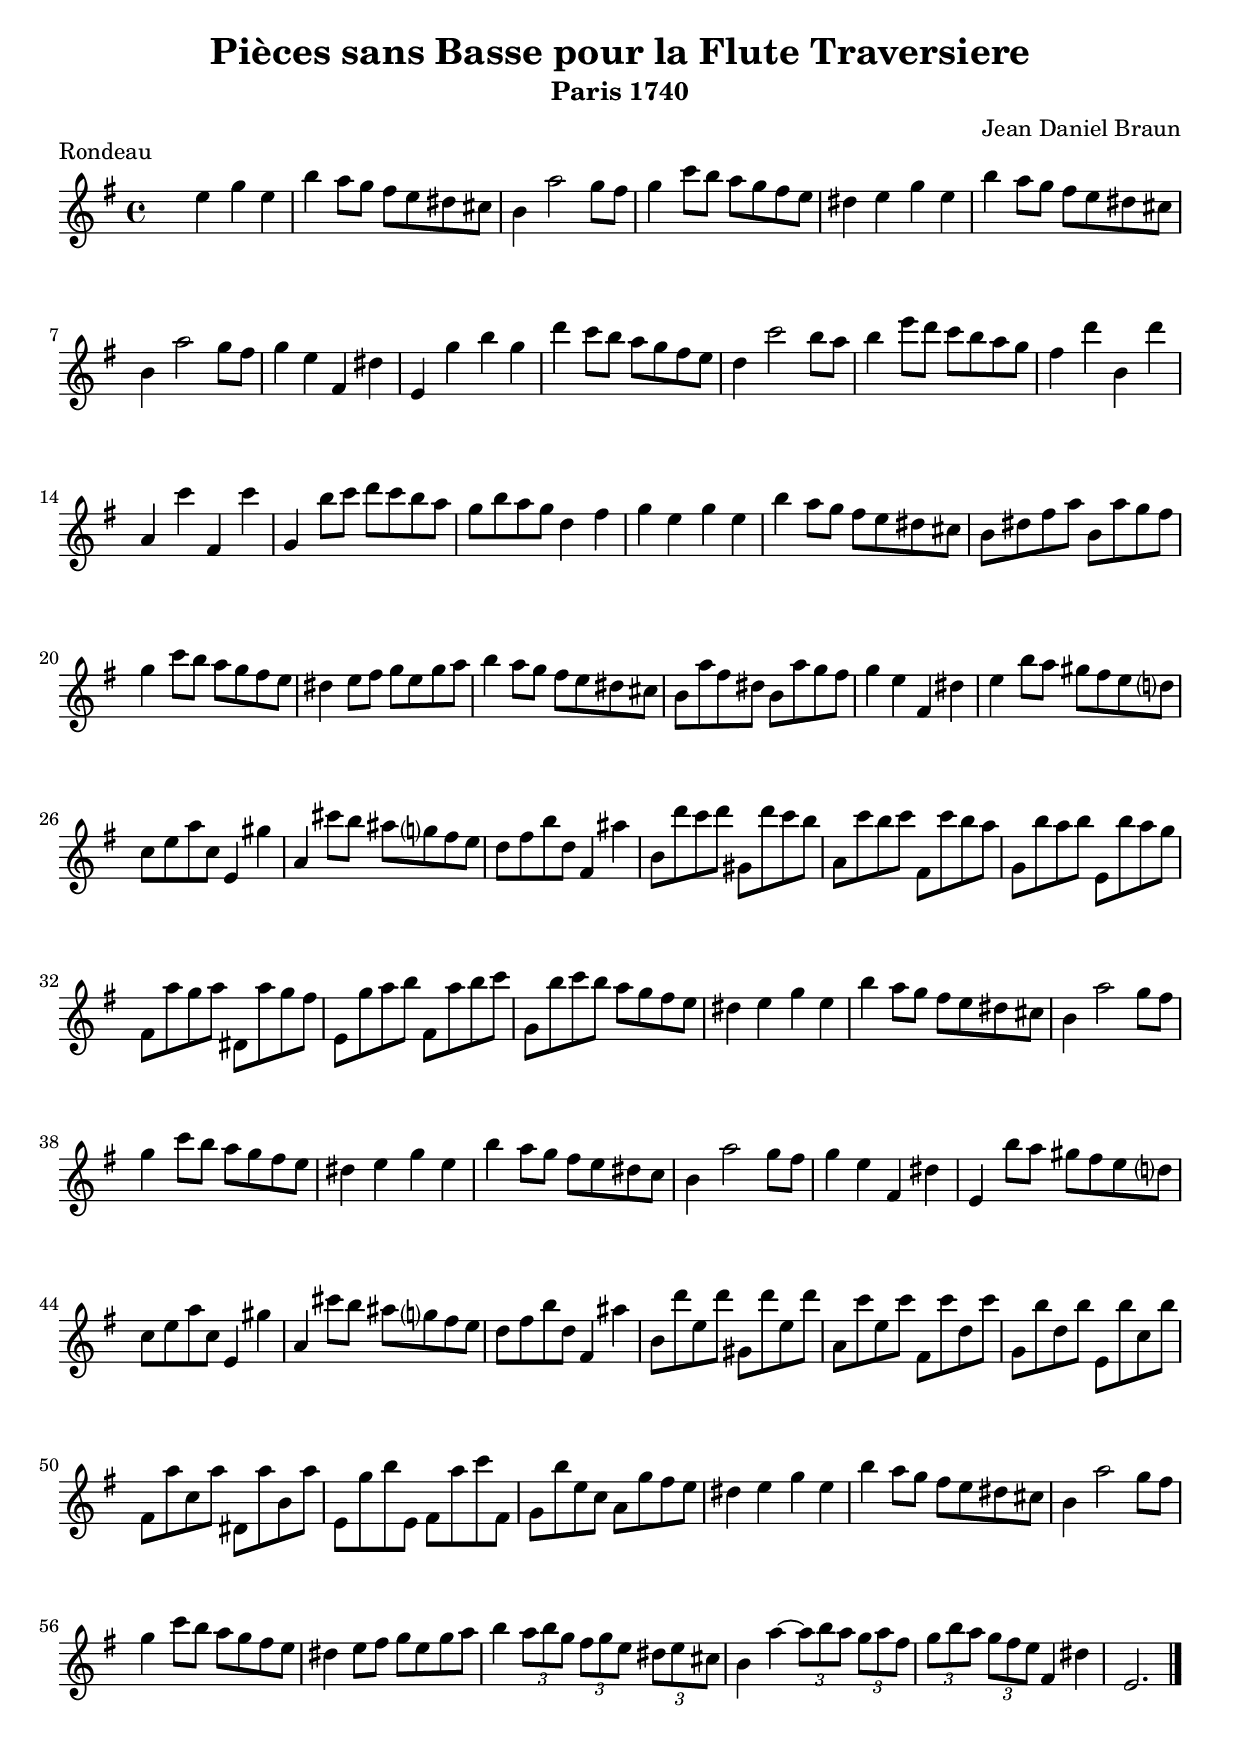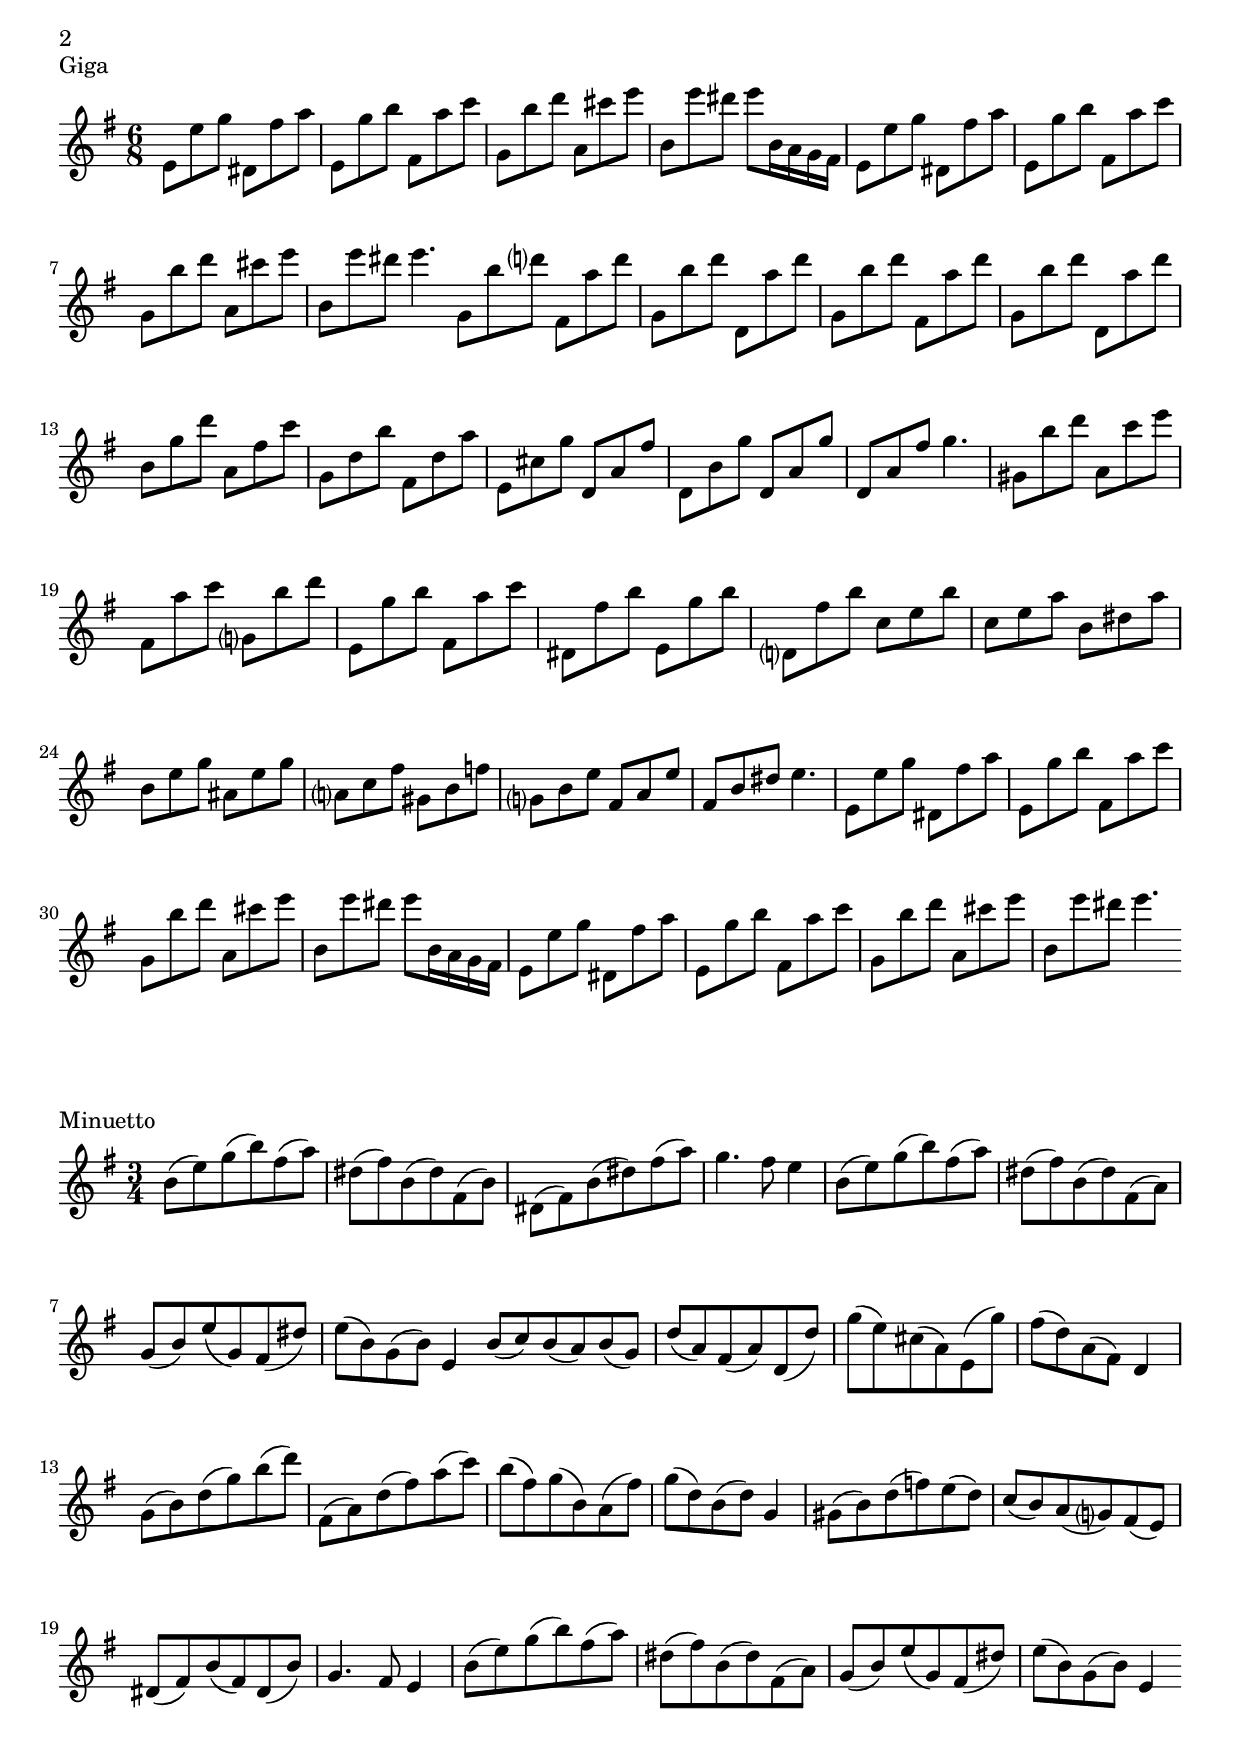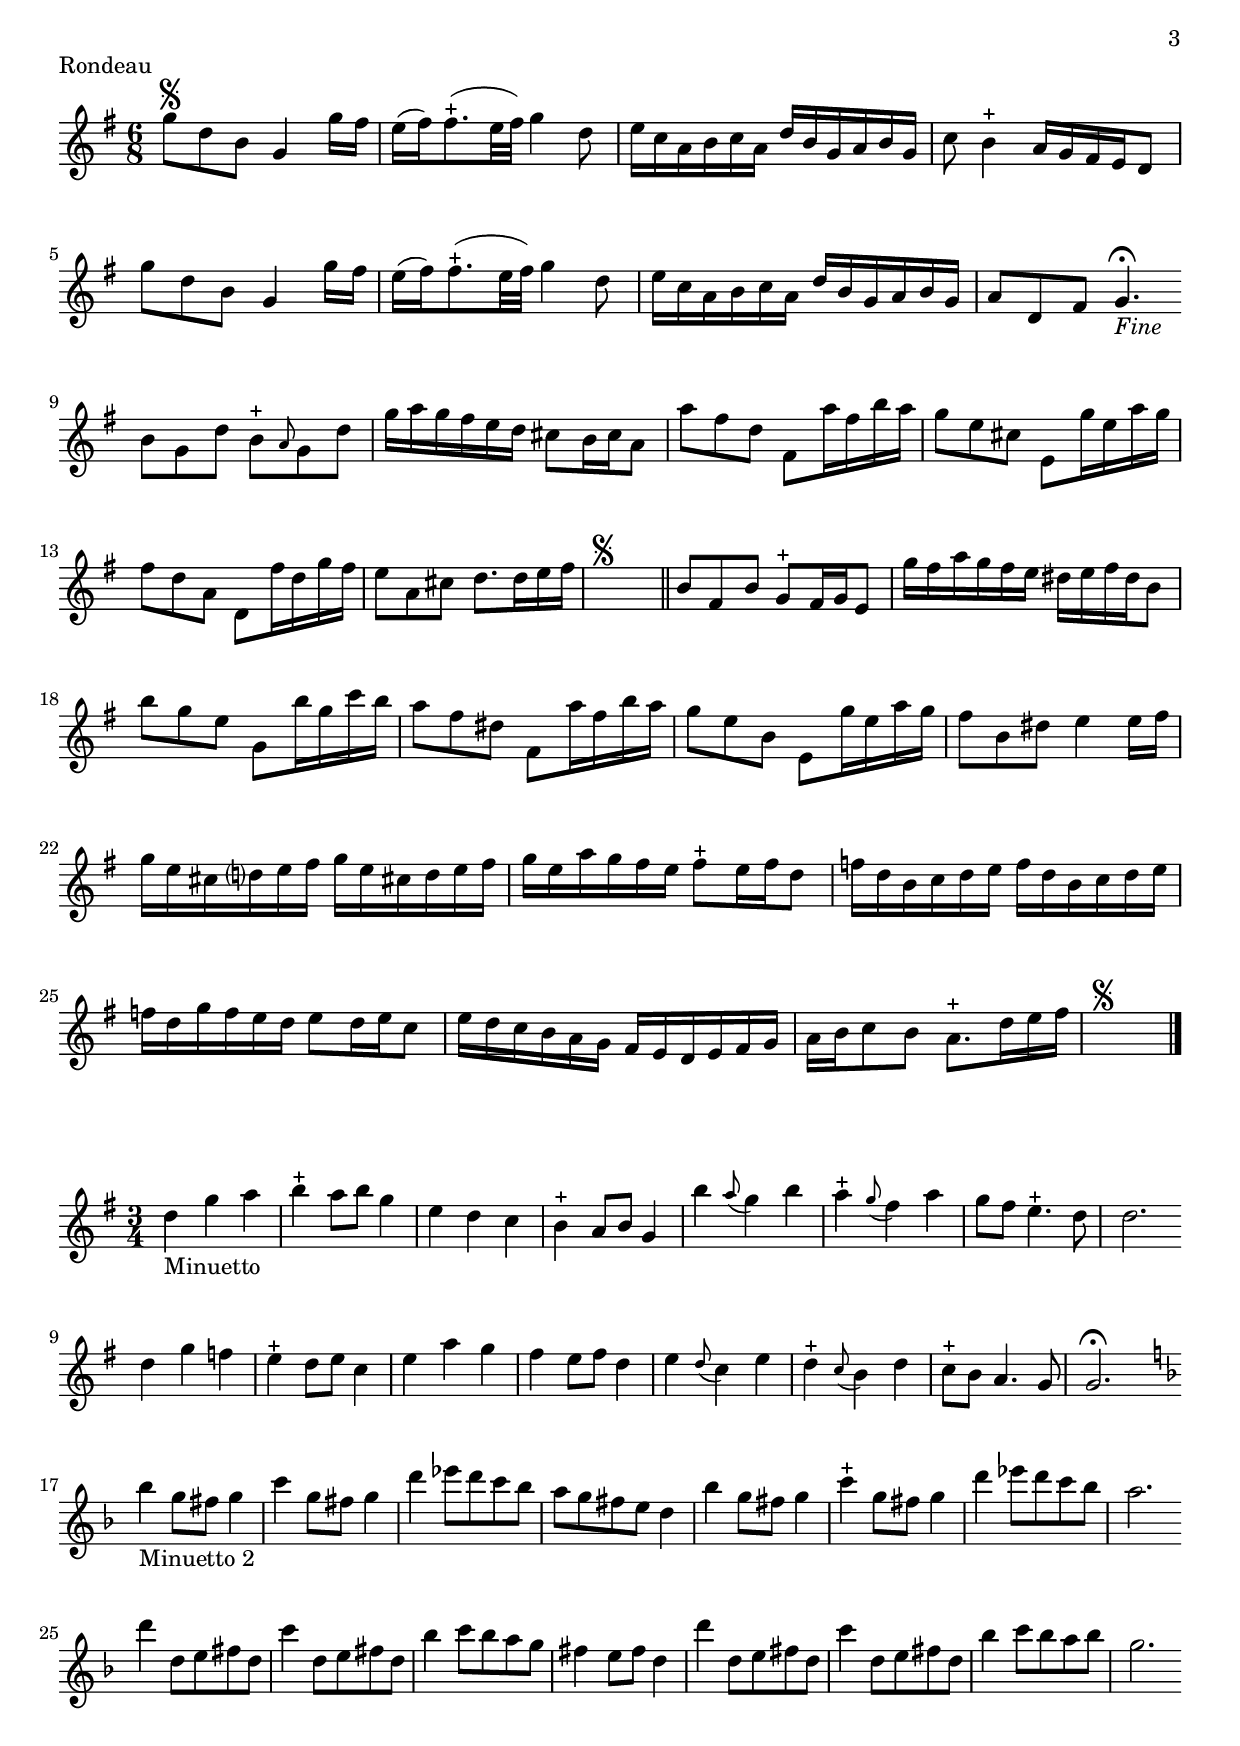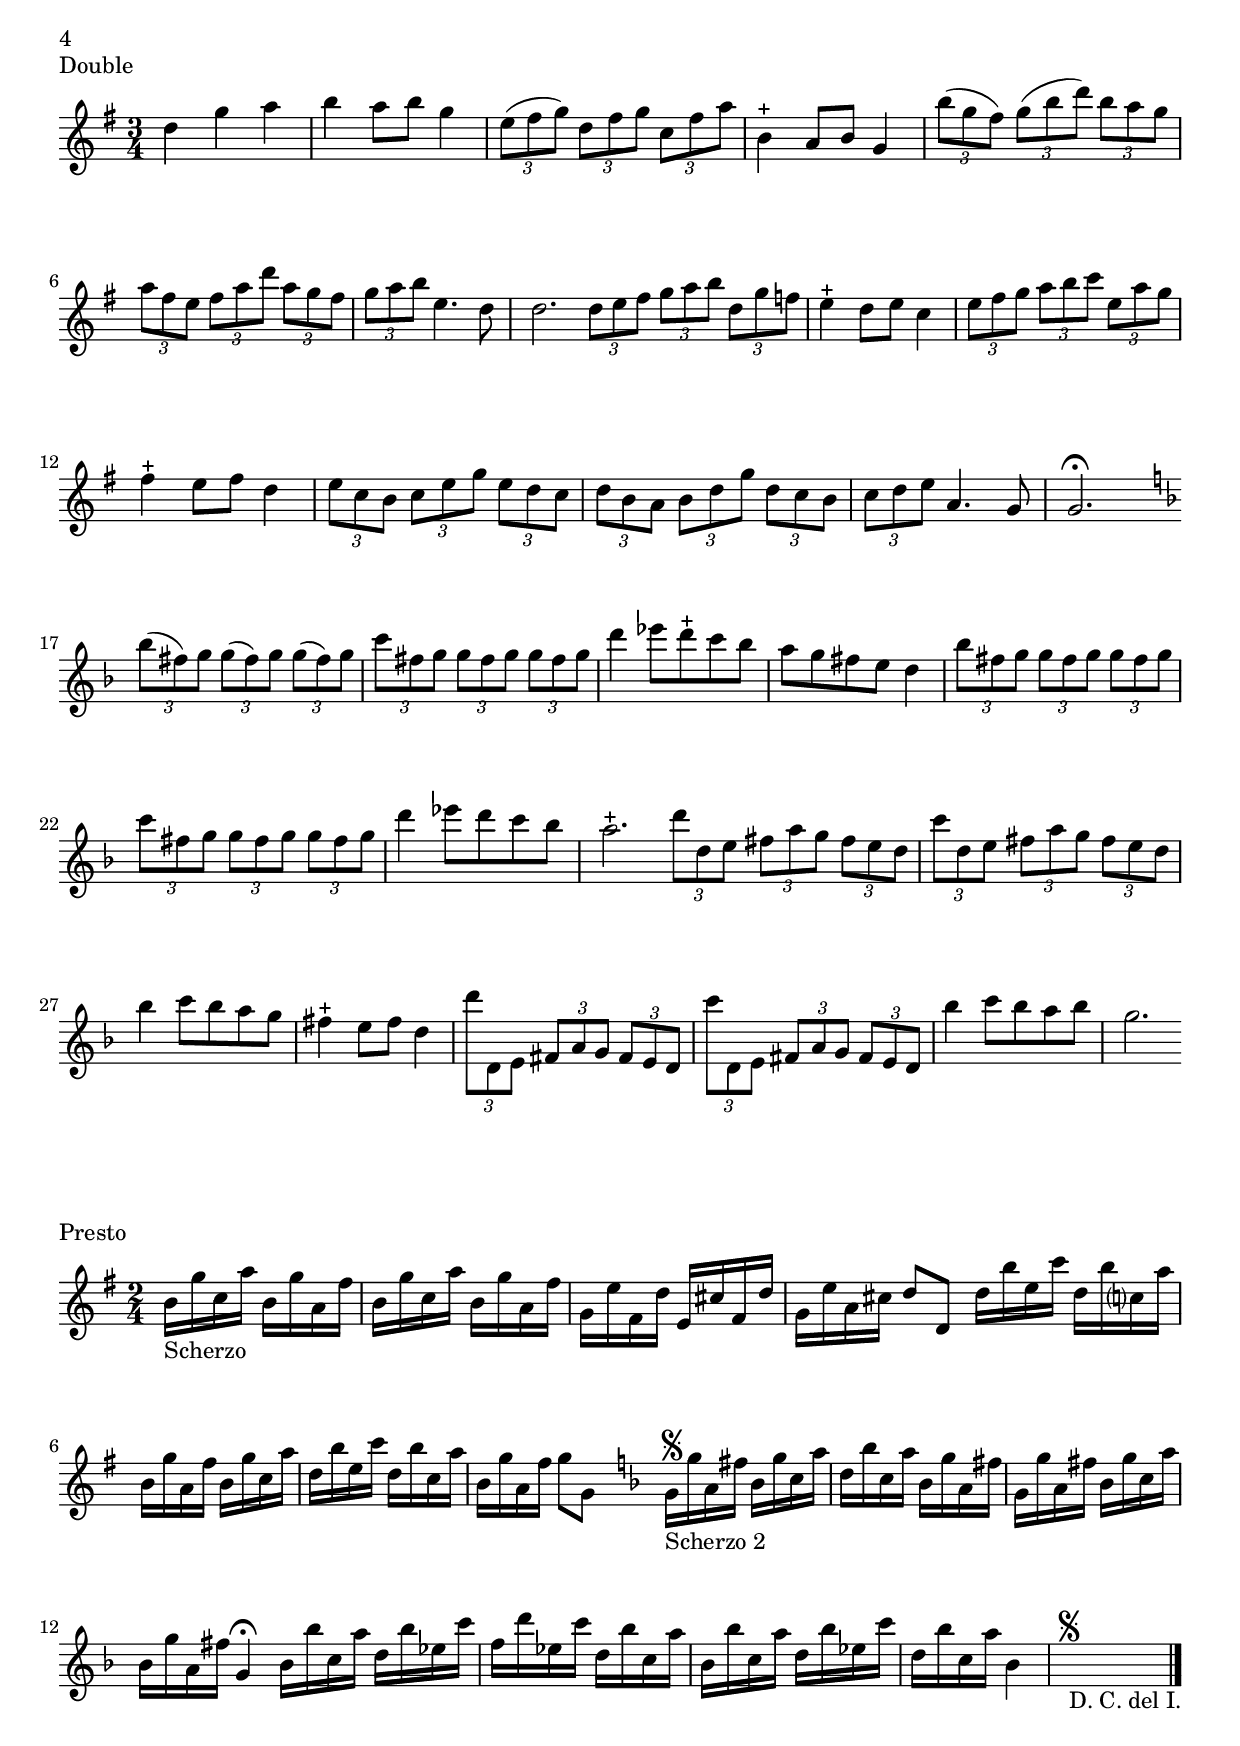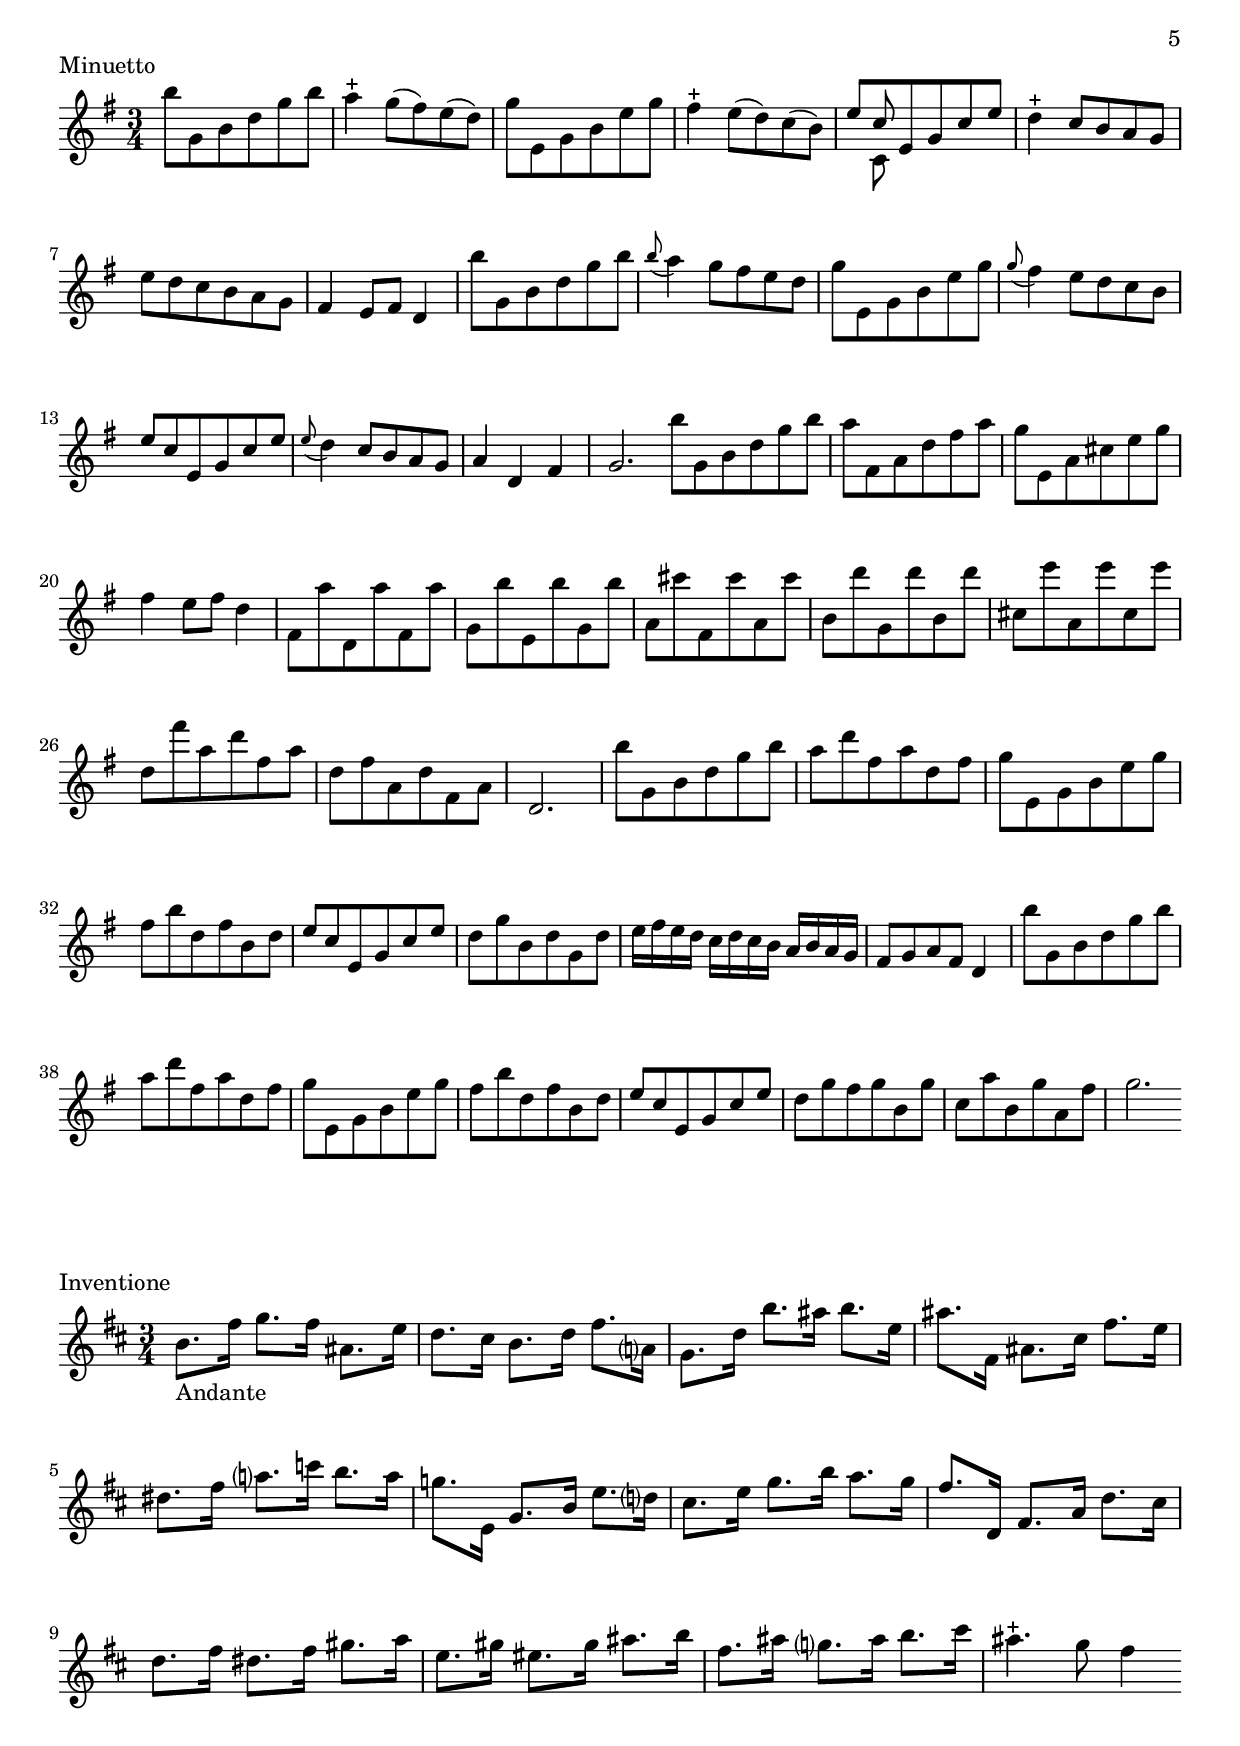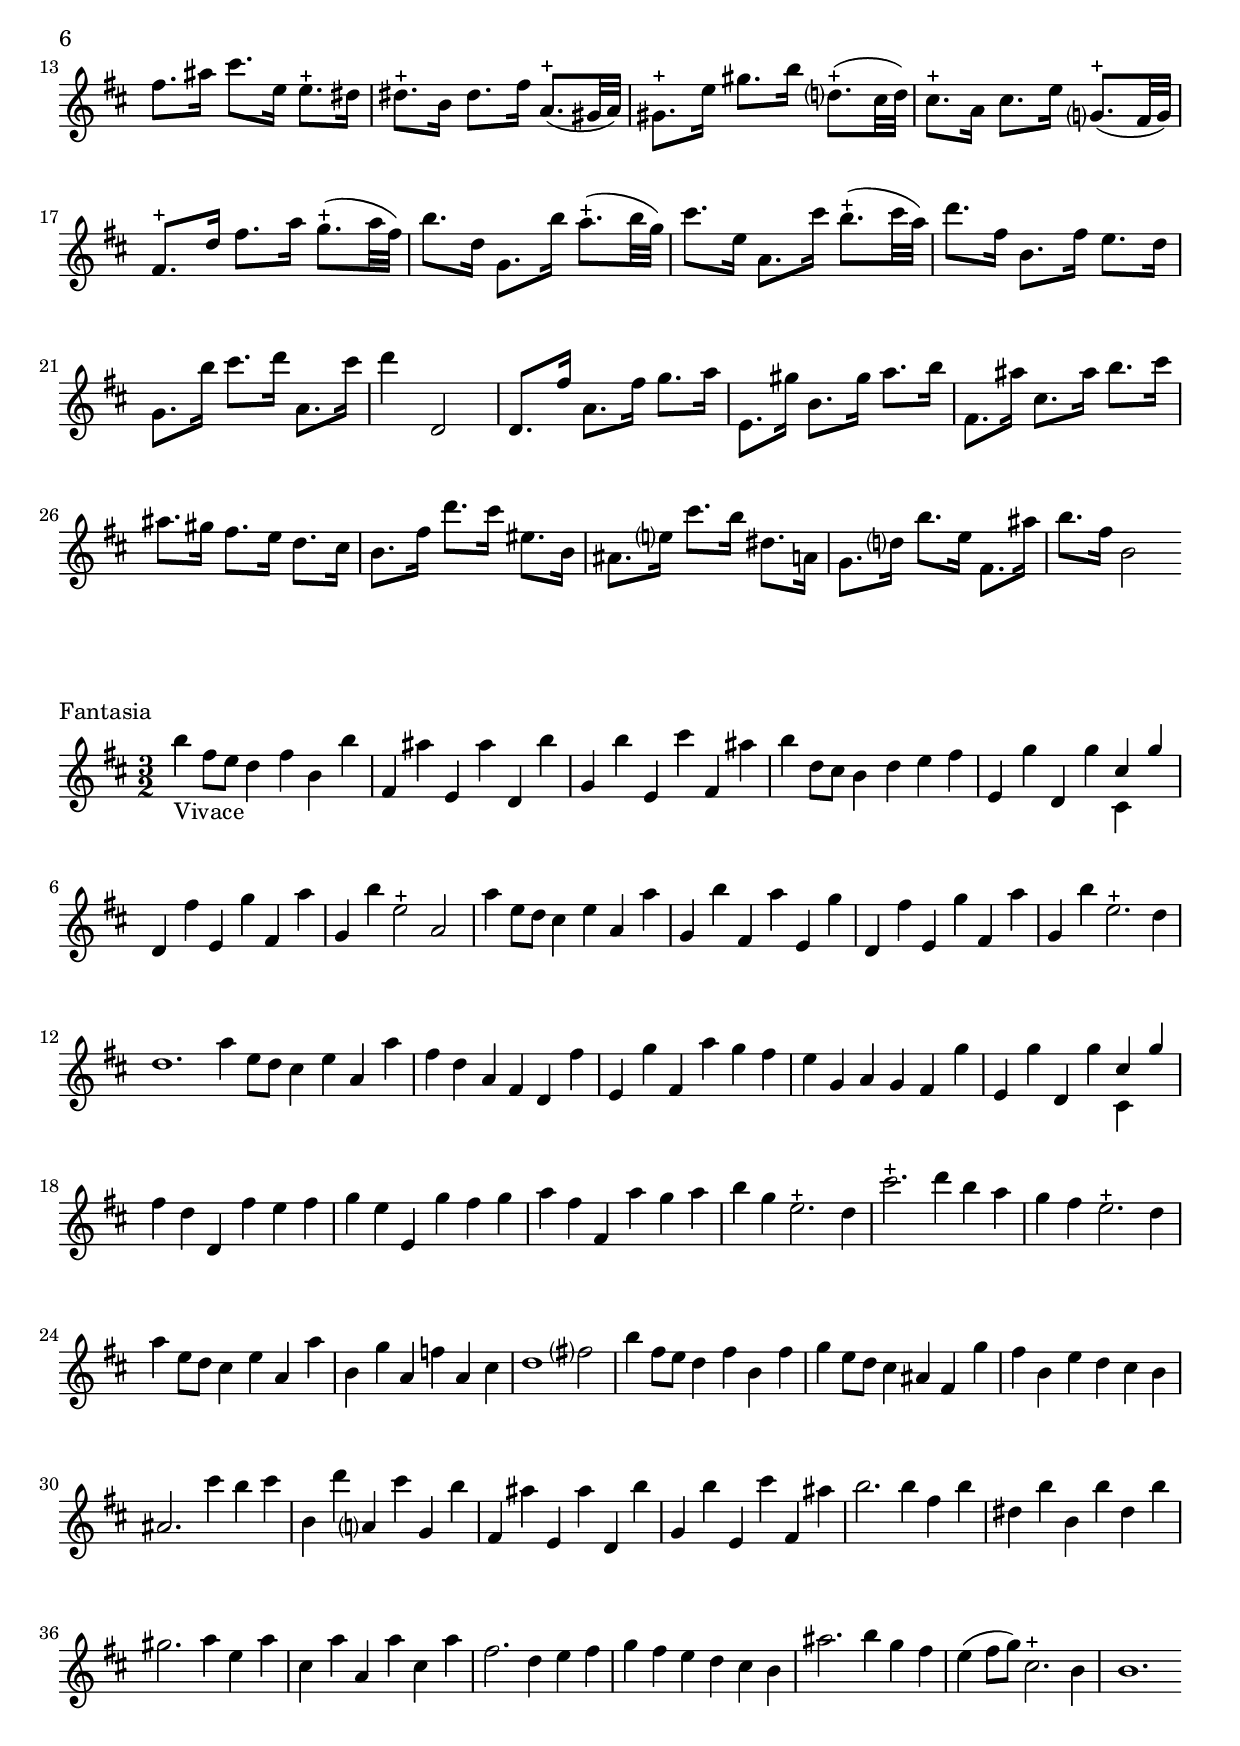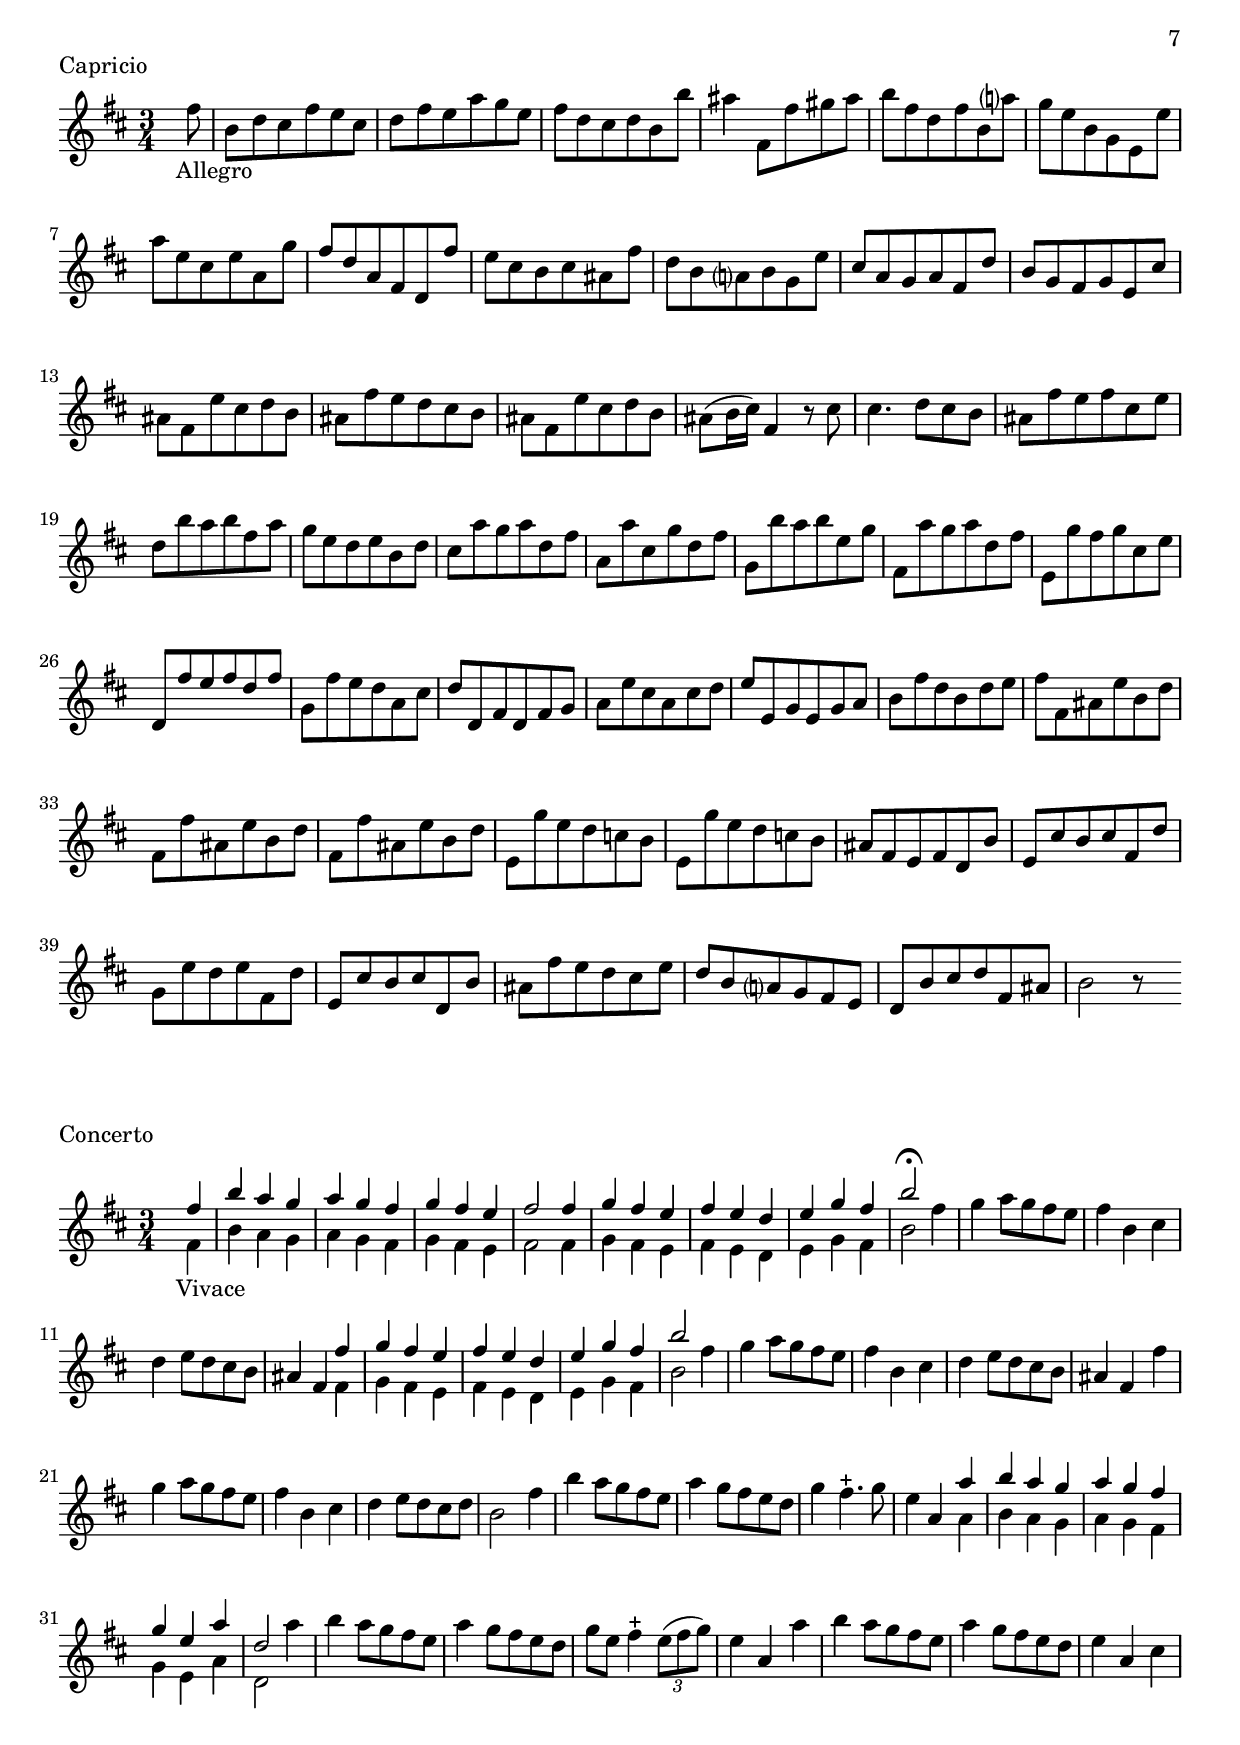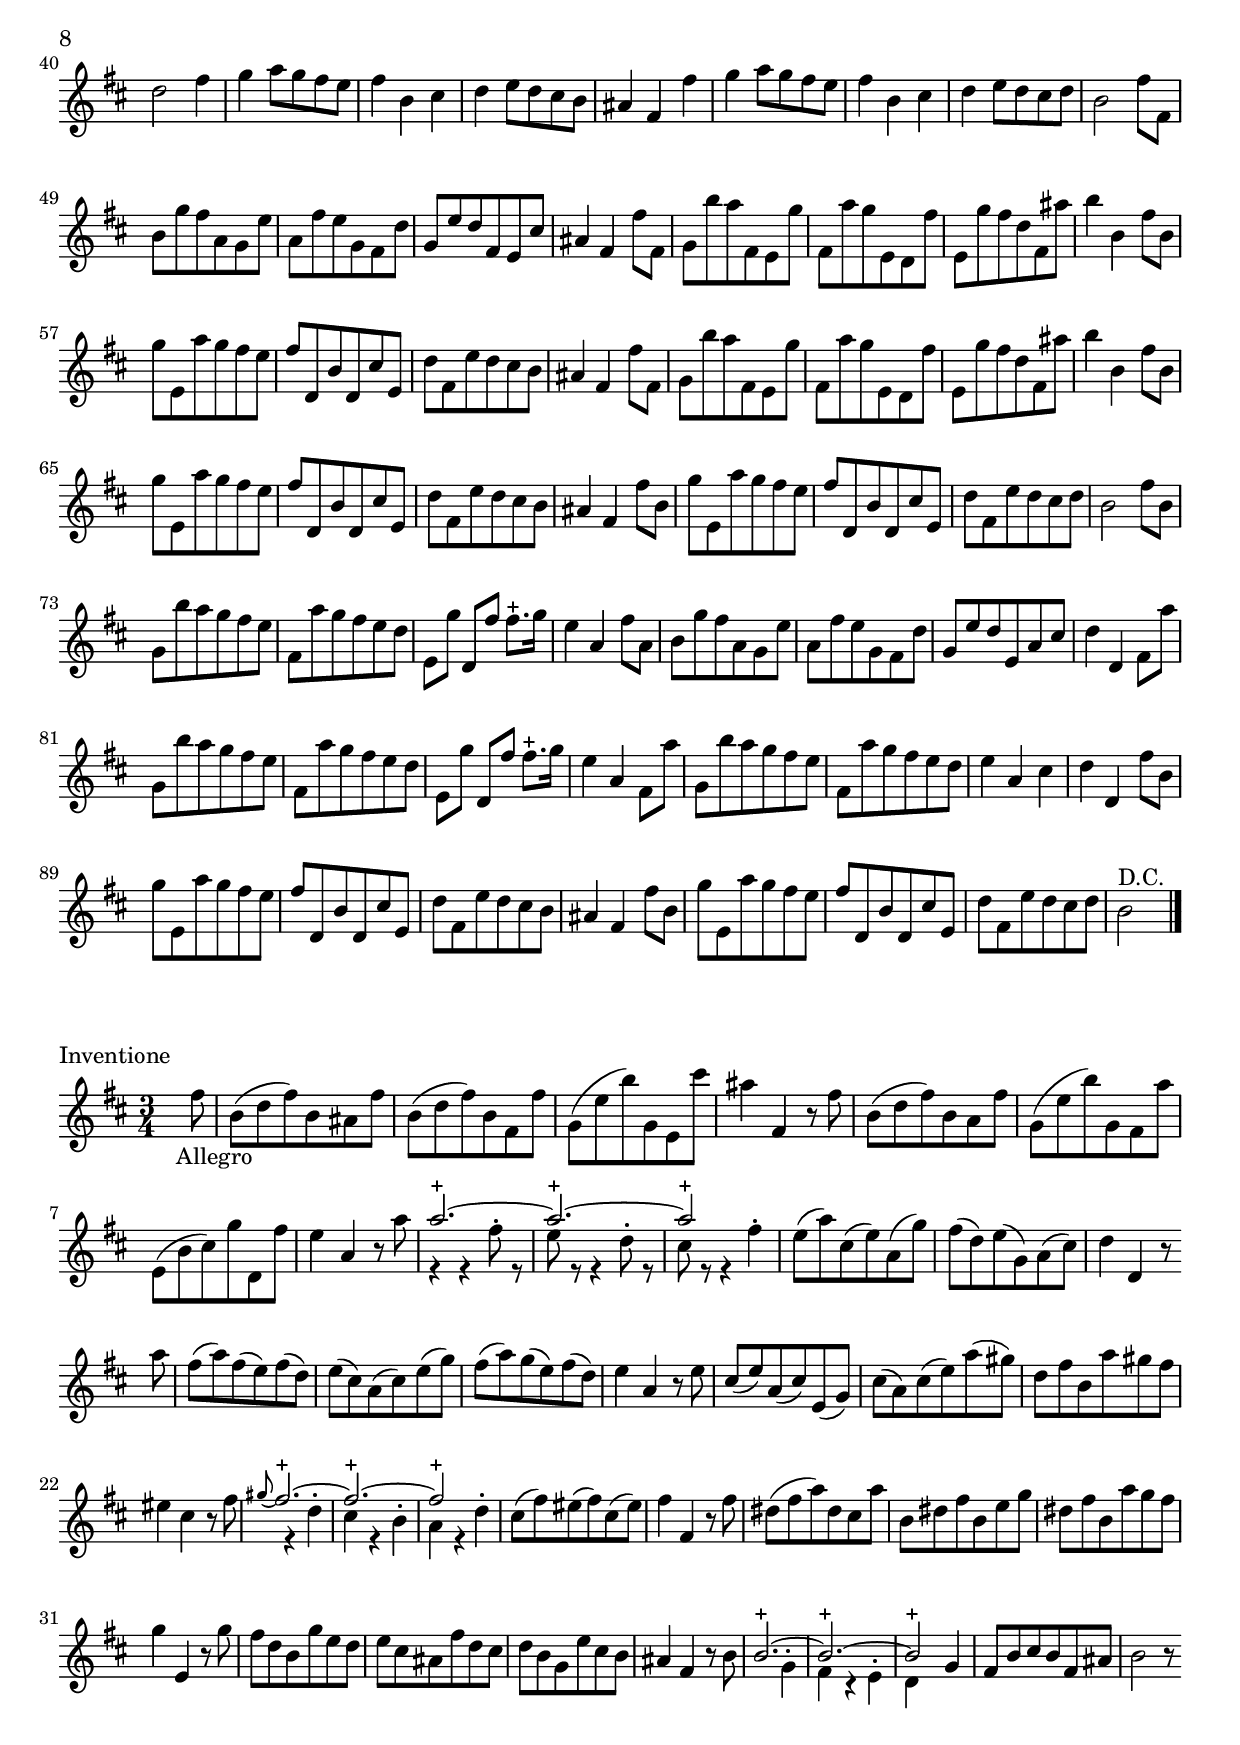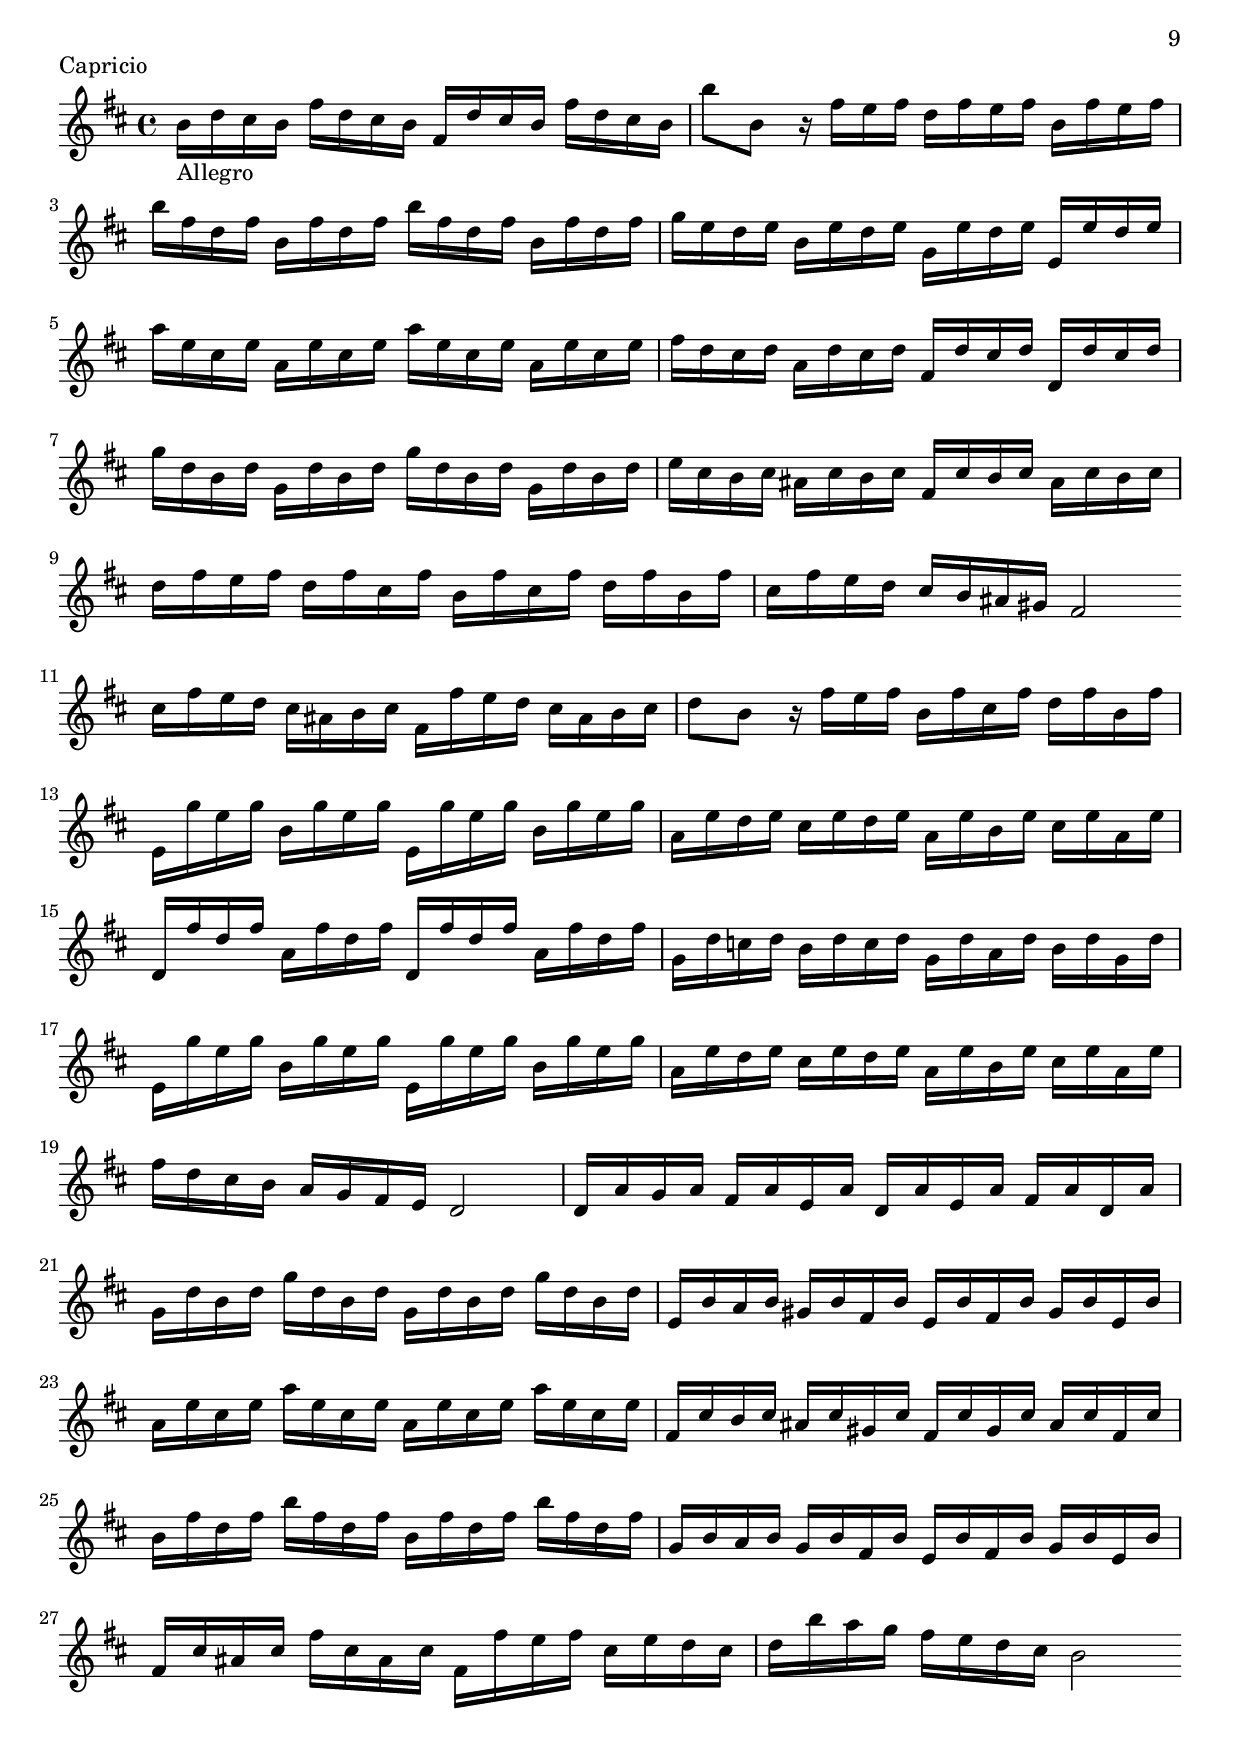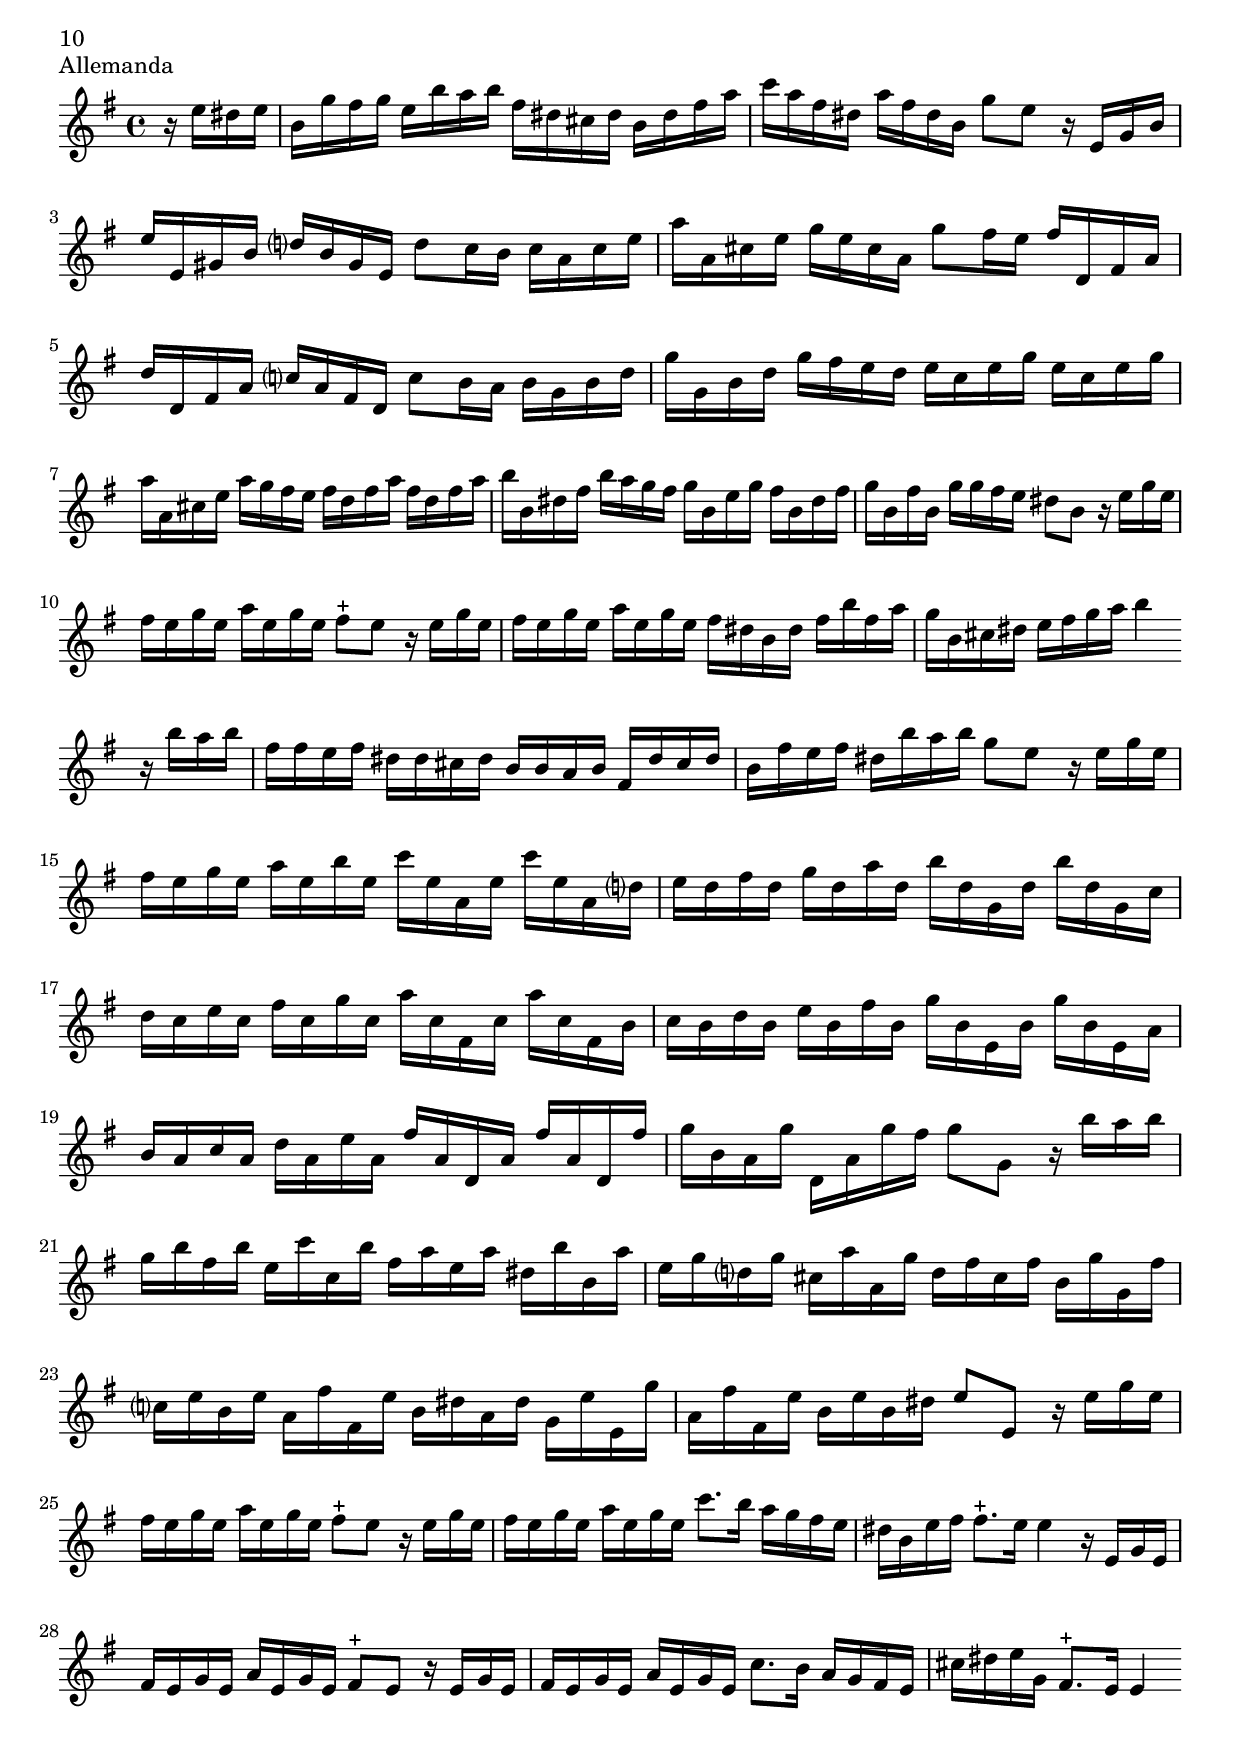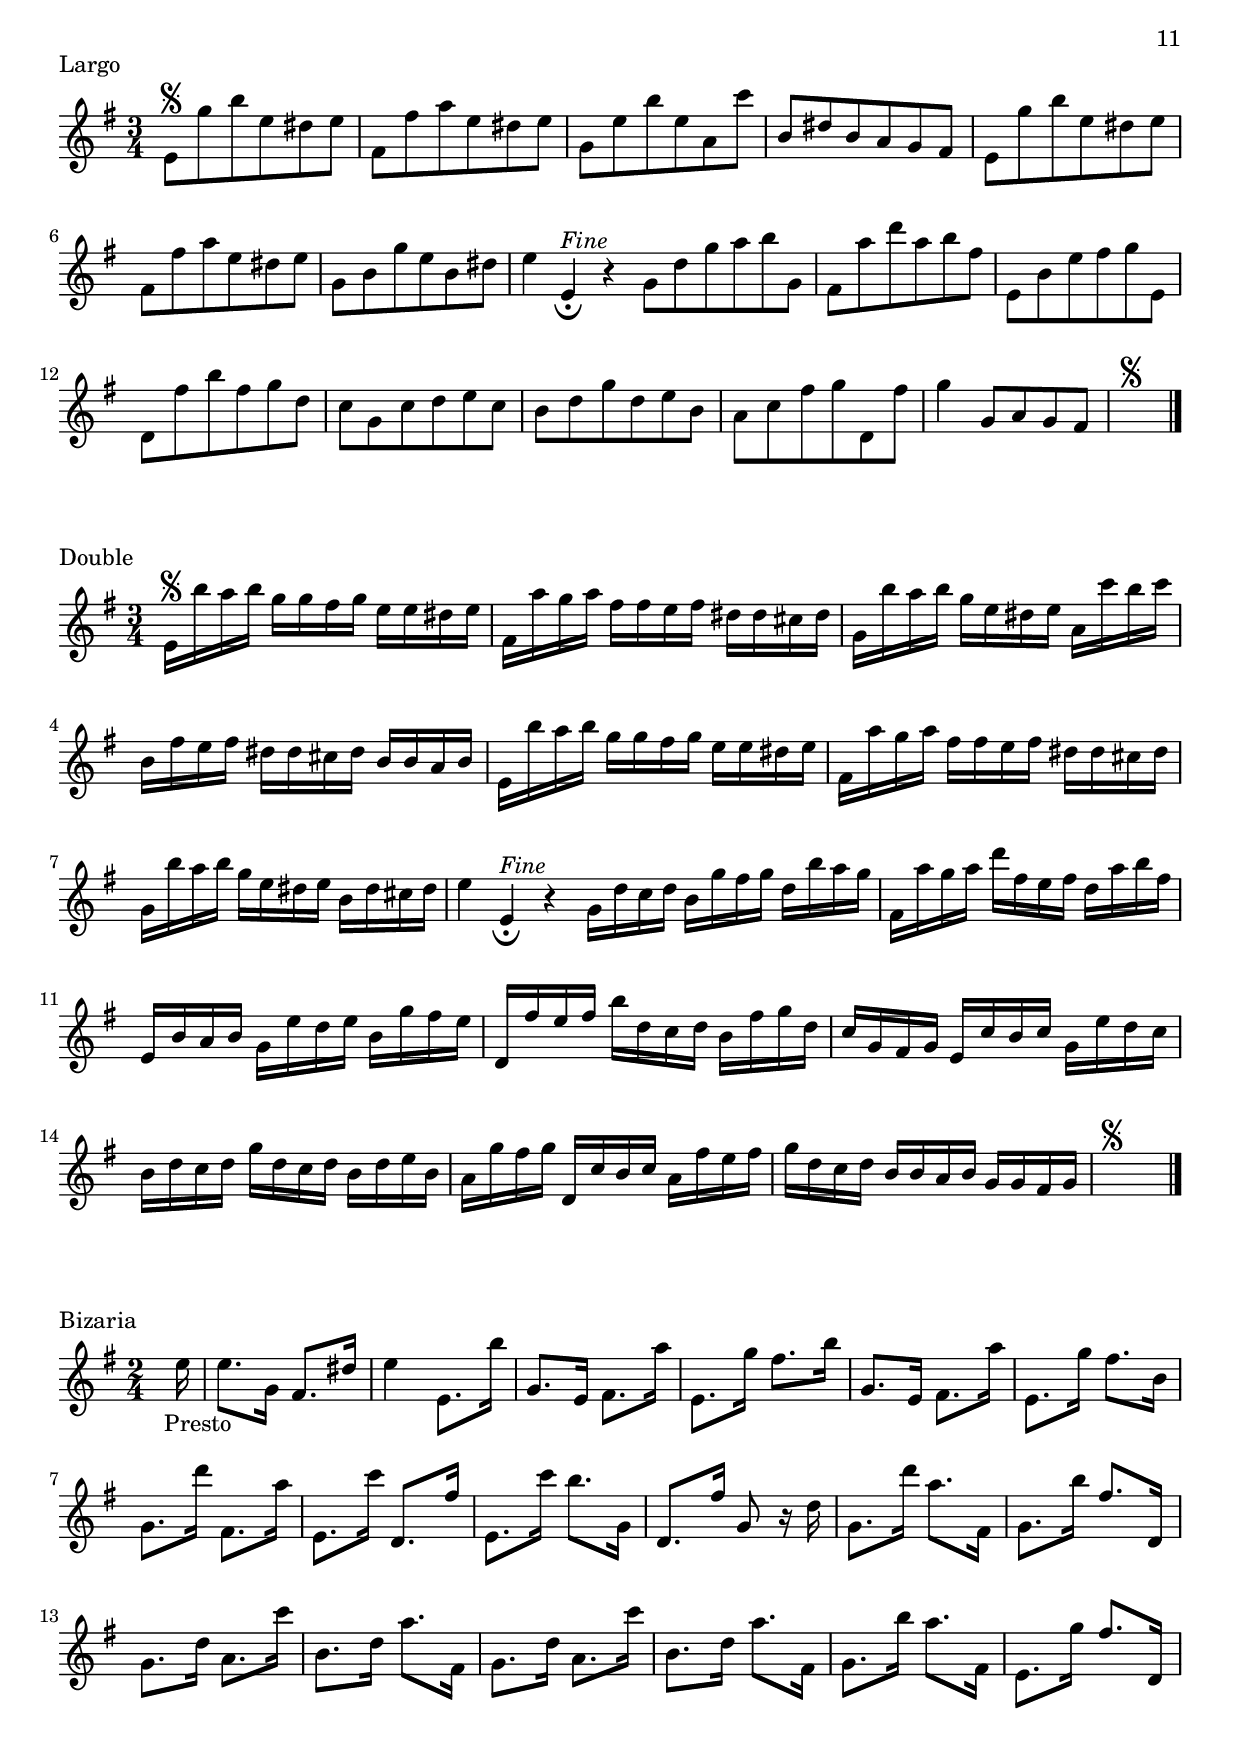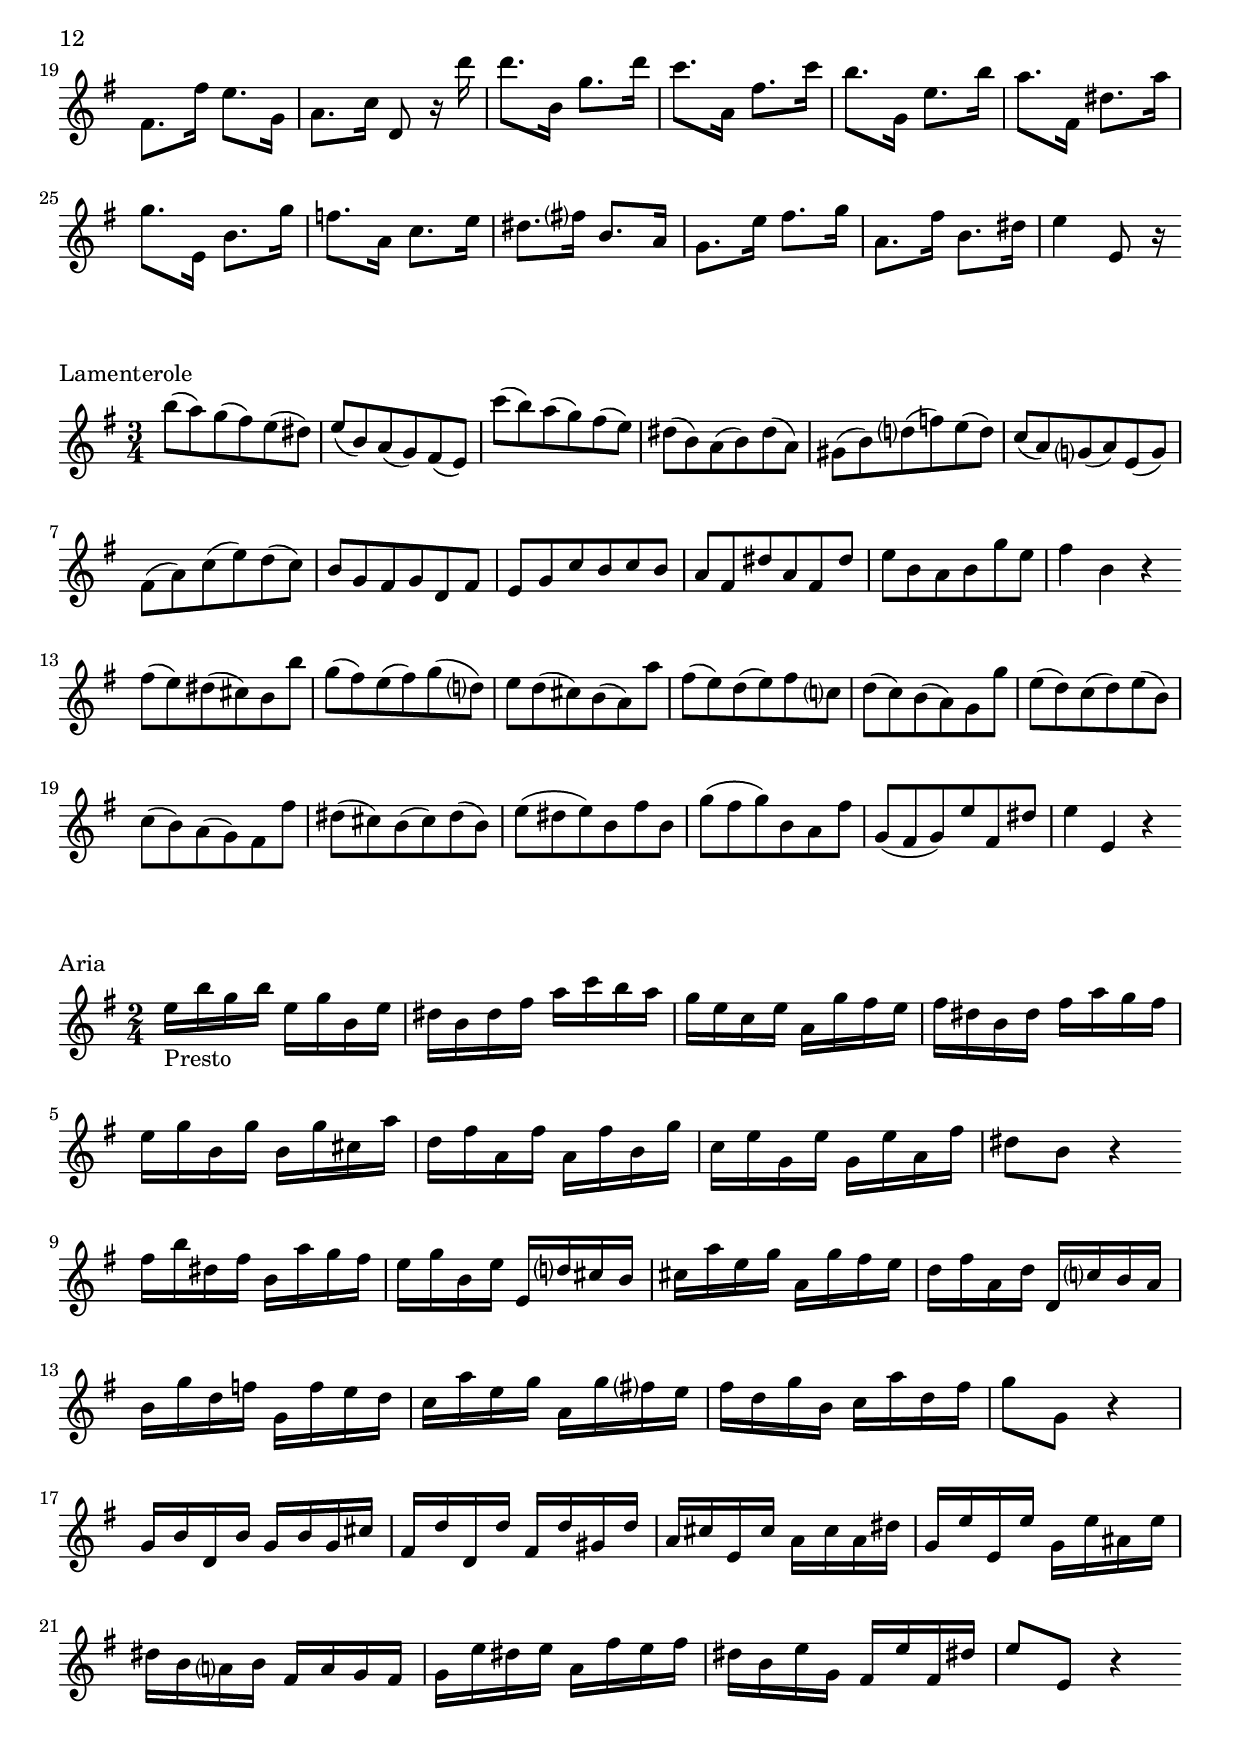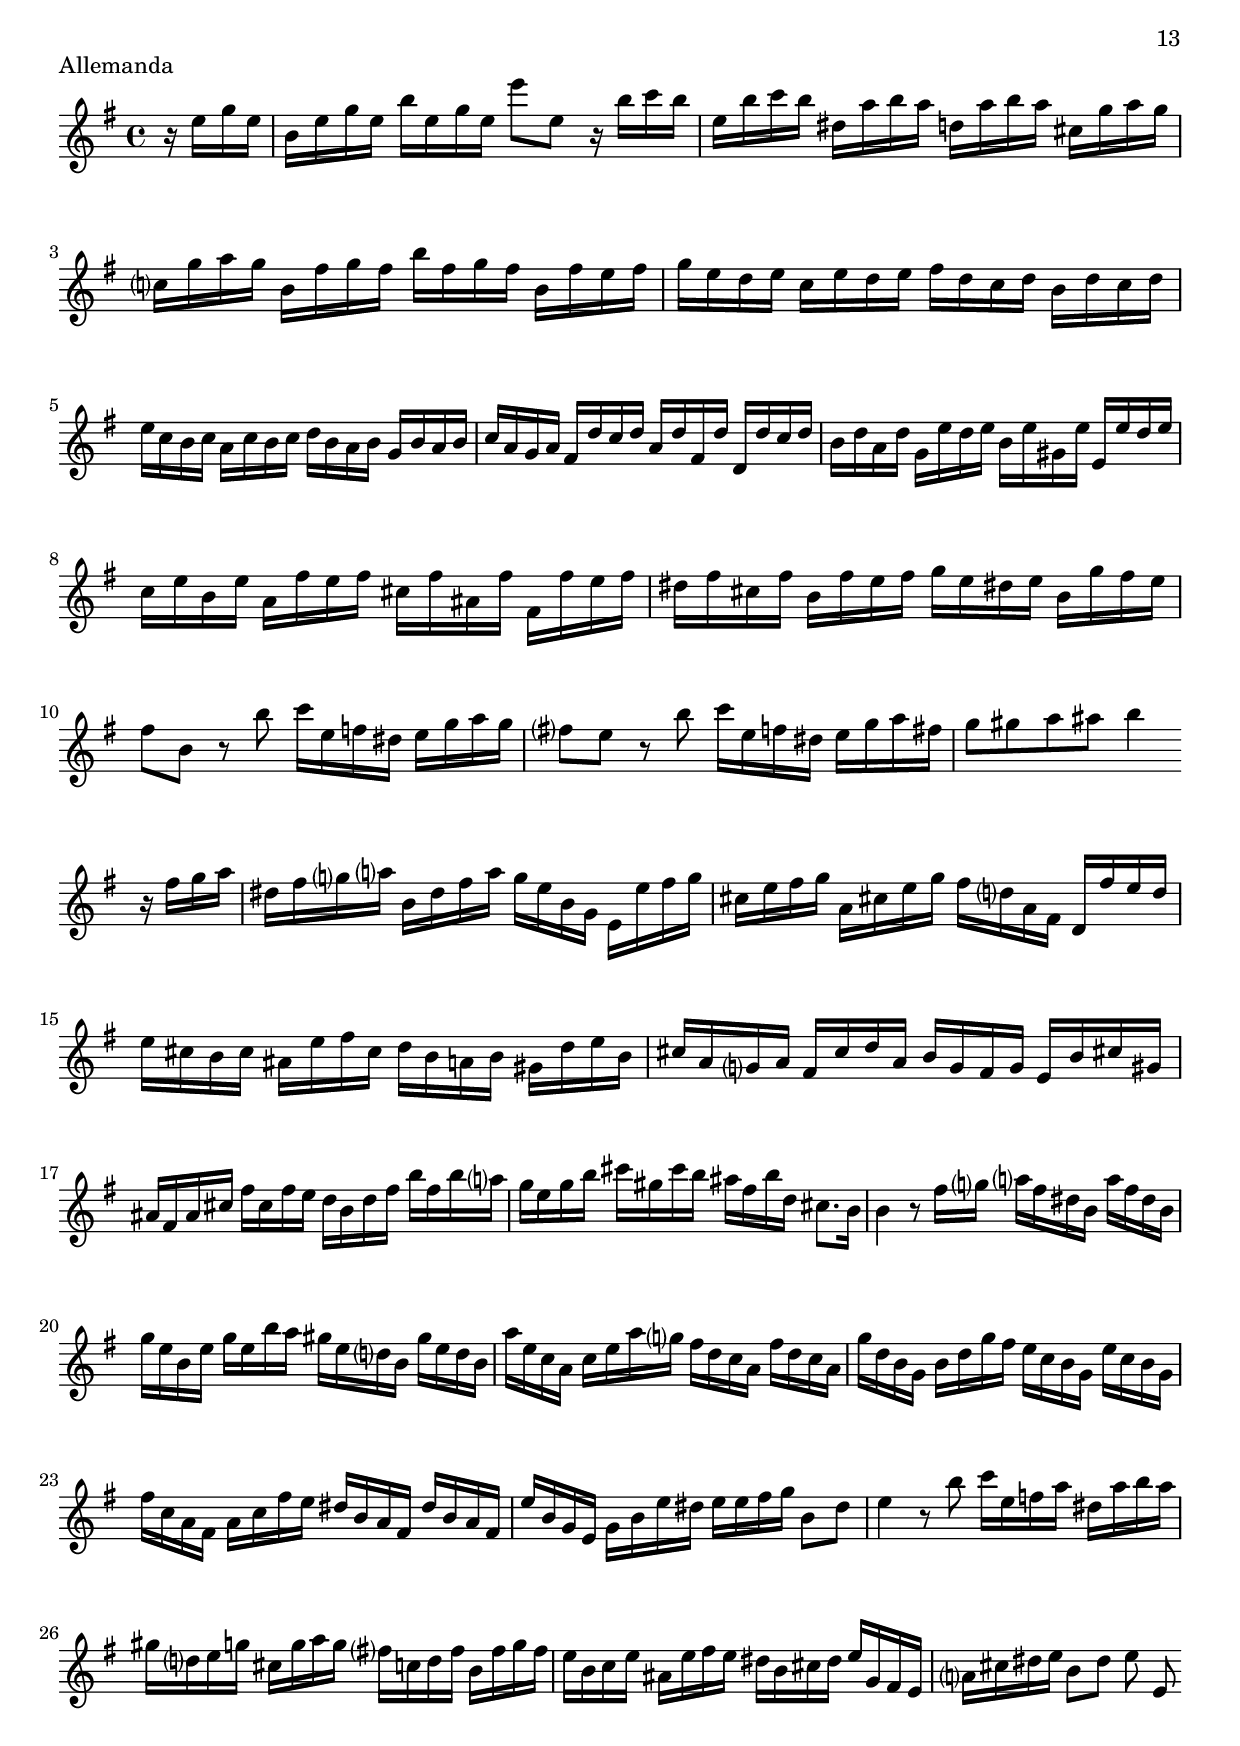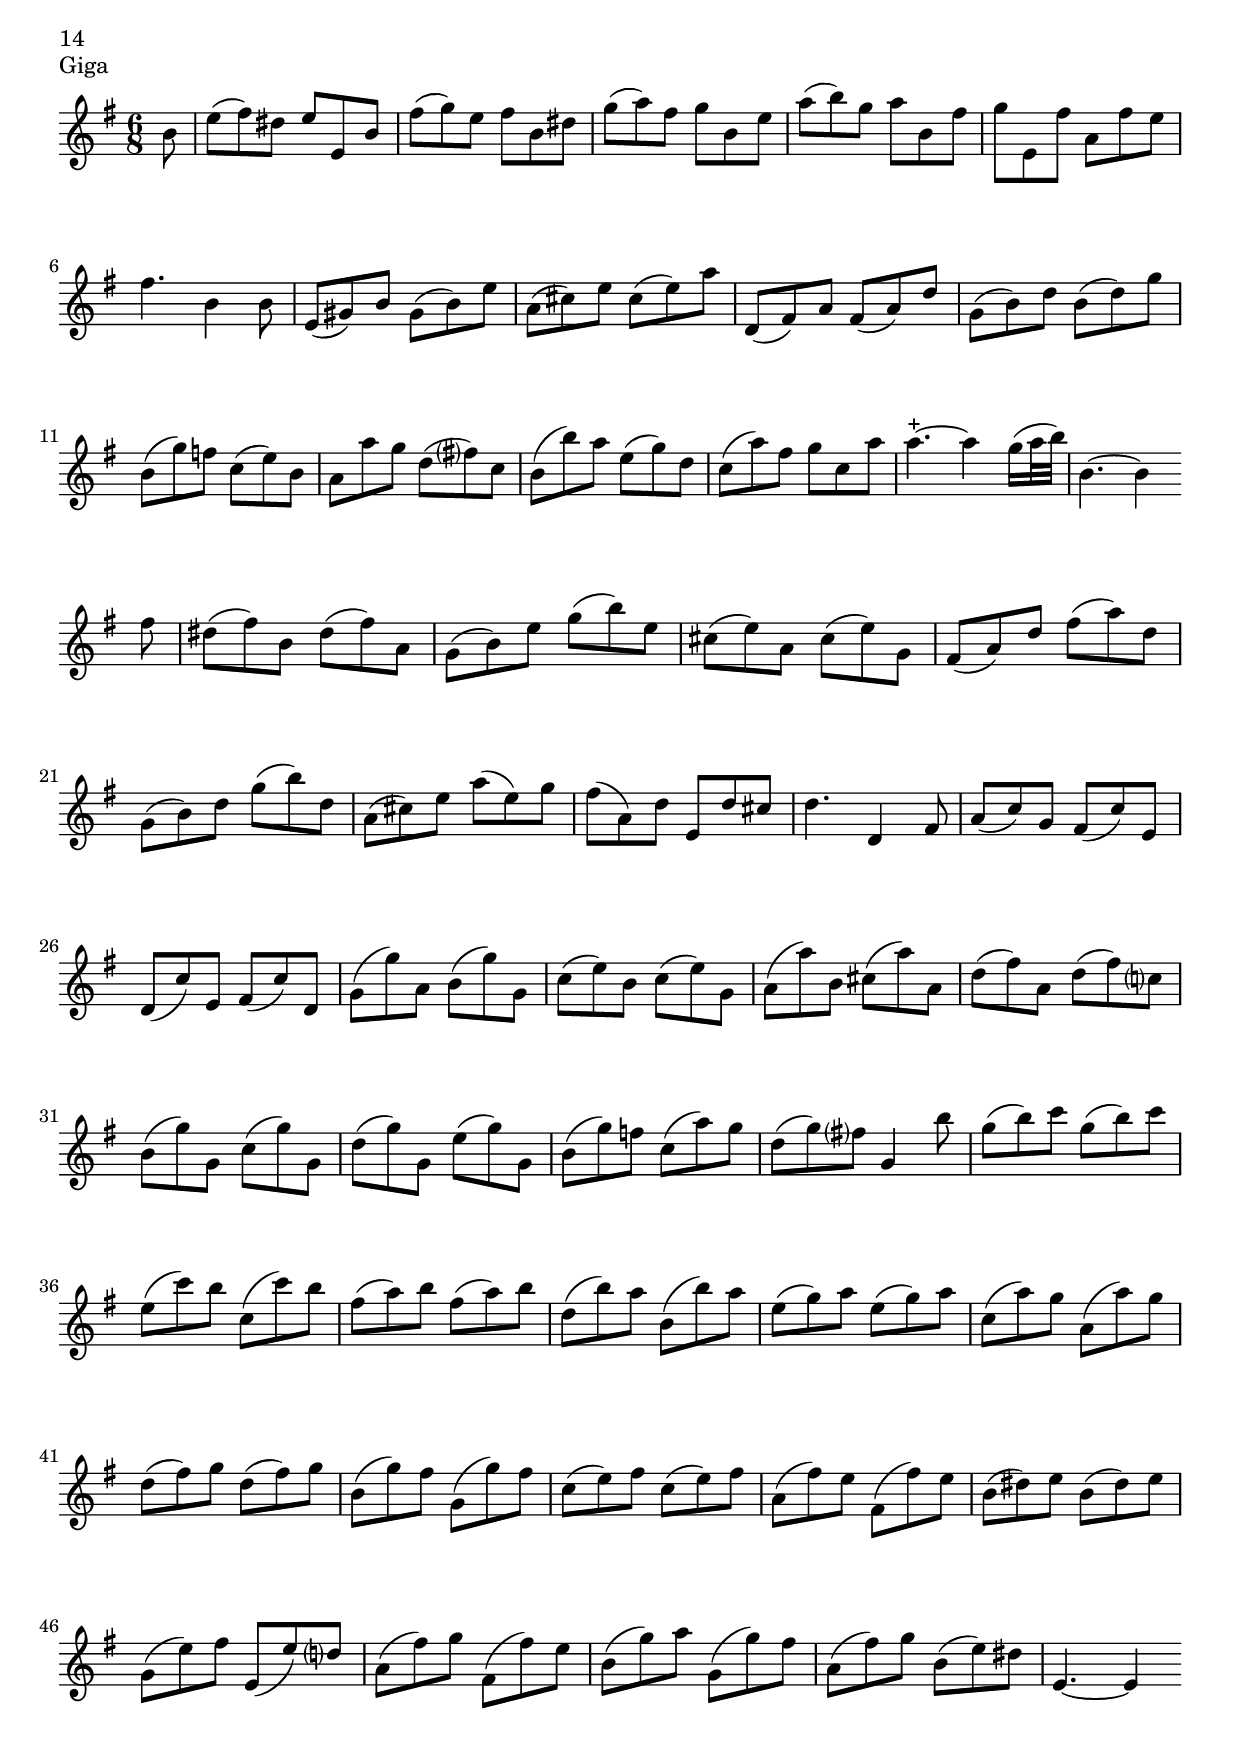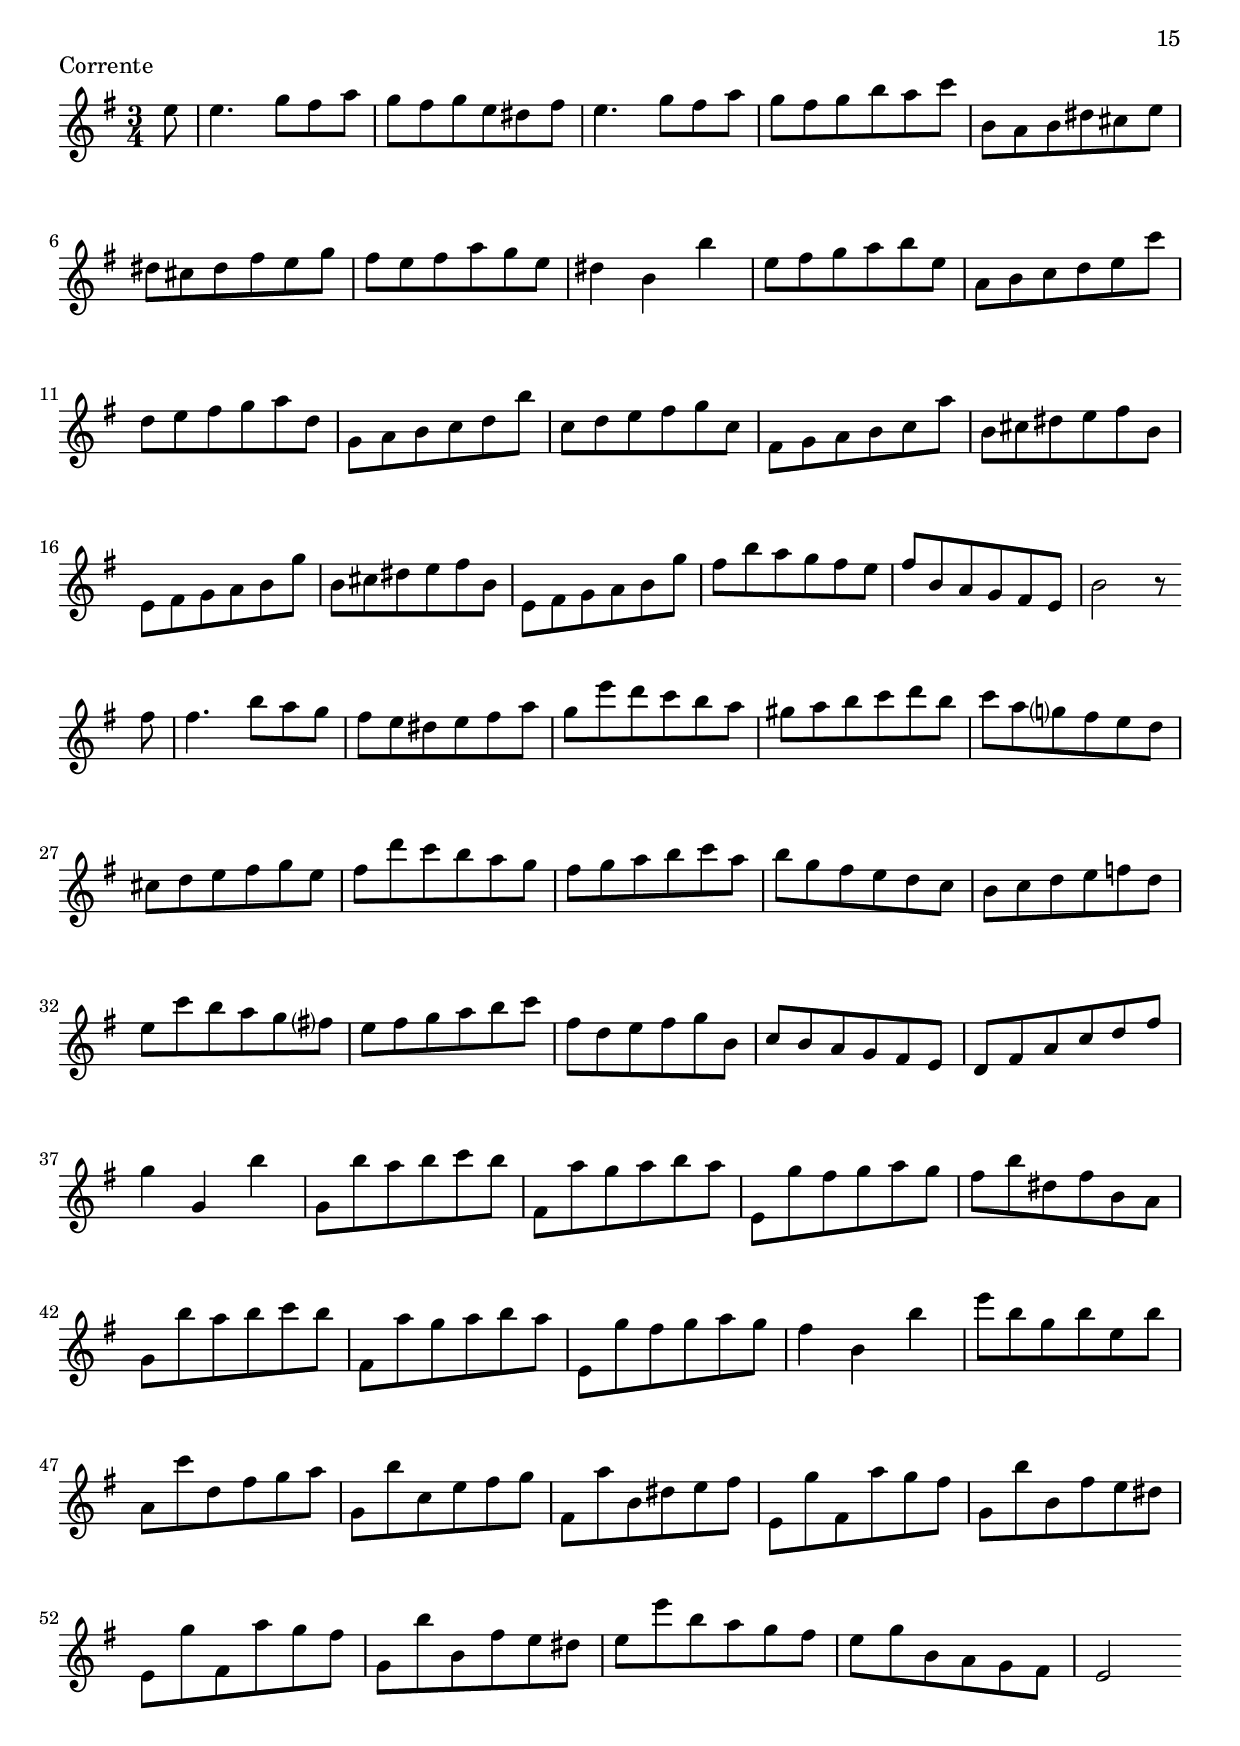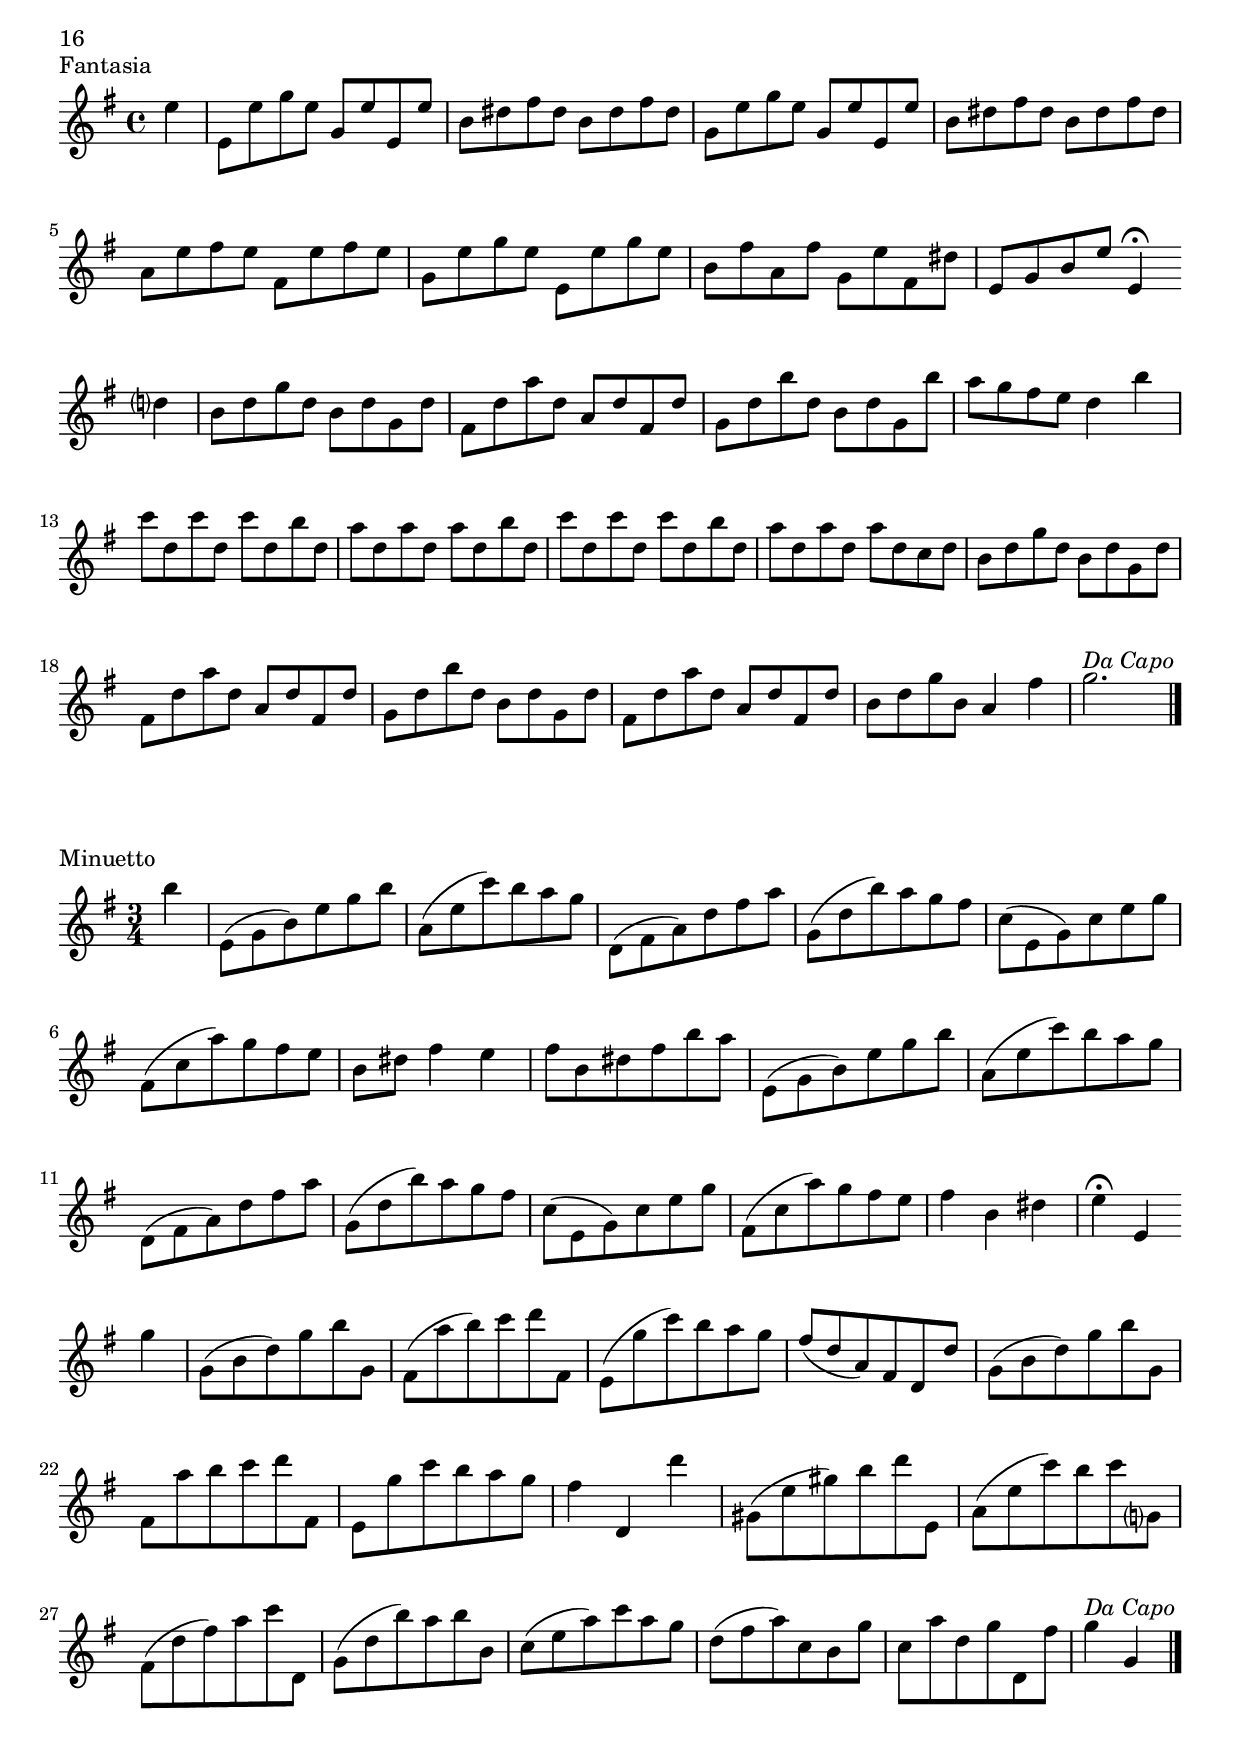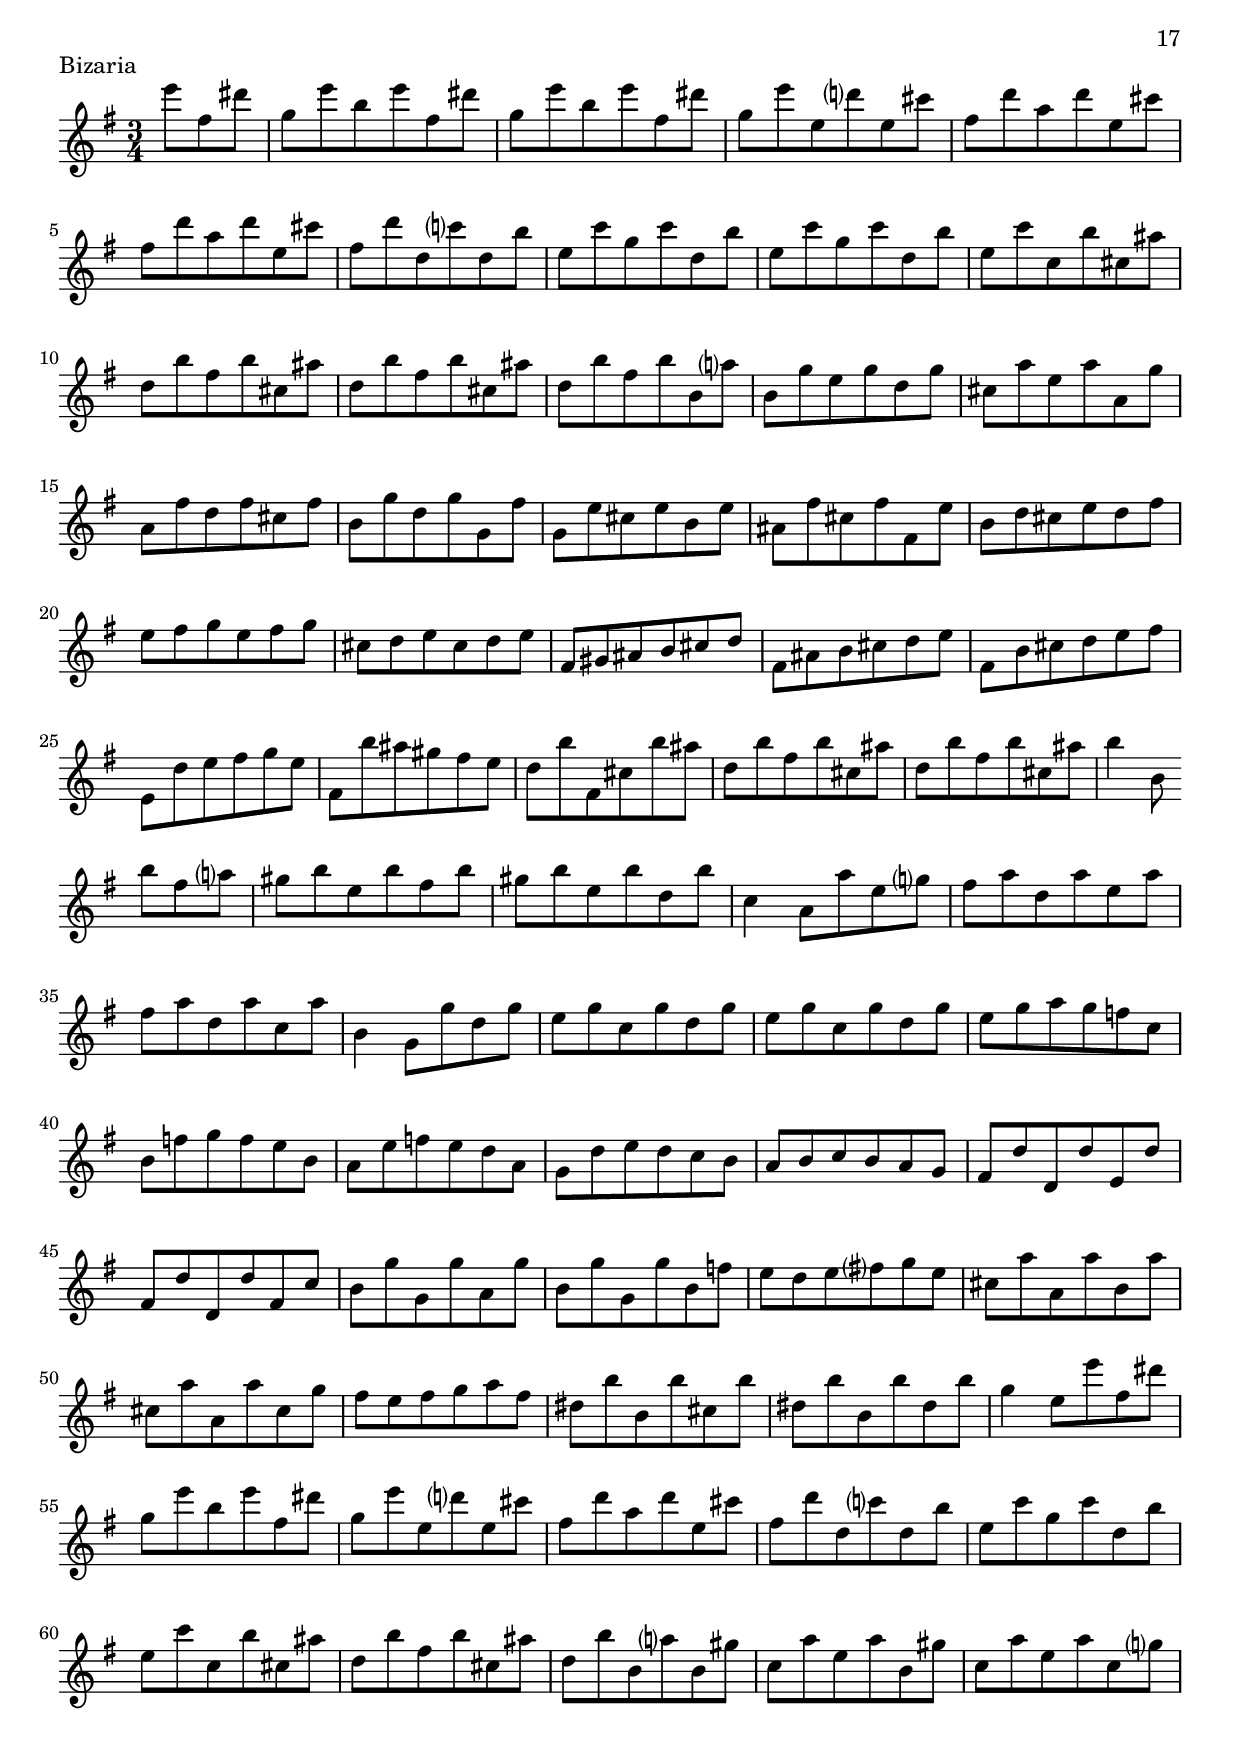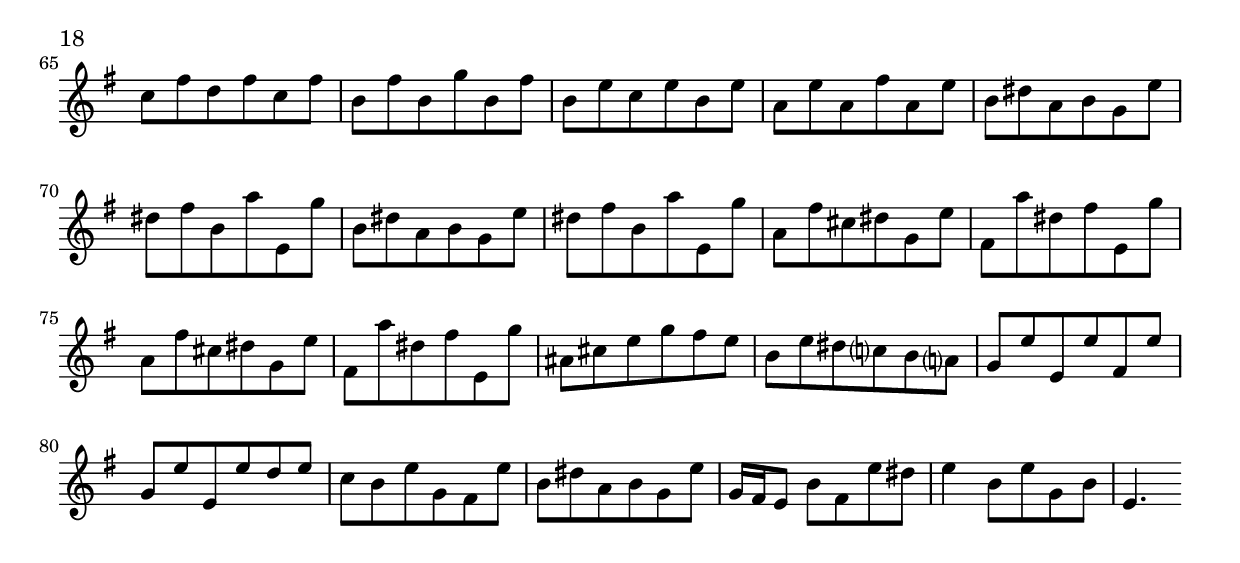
\version "2.16.0"
#(set-global-staff-size 20)

\layout {
%       line-width = 175.000 \mm
%       textheight = 255.000 \mm
       lastpagefill = ##t
       }

\header { 
	title = "Pièces sans Basse pour la Flute Traversiere"
	subtitle = "Paris 1740"
	composer =    "Jean Daniel Braun"
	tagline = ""
	}

\score {
	\relative c' {
%	\override Staff.VerticalAxisGroup #'minimum-Y-extent = ##f
%	\override Staff.VerticalAxisGroup #'Y-extent = #'(-4.8 . 4.8)
        \accidentalStyle "modern-cautionary" 
	\set Score.skipBars = ##t
 	\clef violin
	\key g \major
        \time 4/4

	s4 e'4 g e | b' a8 g fis e dis! cis! |   % 3
	b4 a'2 g8 fis | g4 c8 b a g fis e |   % 5
	dis!4 e g e | b' a8 g fis e dis! cis! |   % 7
	b4 a'2 g8 fis | g4 e fis, dis'! |   % 9
	e, \bar ":|" g' b g | d' c8 b a g fis e |   % 11
	d4 c'2 b8 a | b4 e8 d c b a g |   % 13
	fis4 d' b, d' | a, c' fis,, c'' |   % 15
	g, b'8 c d c b a | g b a g d4 fis |   % 17
	g e g e | b' a8 g fis e dis! cis! |   % 19
	b dis! fis a b, a' g fis | g4 c8 b a g fis e |   % 21
	dis!4 e8 fis g e g a | b4 a8 g fis e dis! cis! |   % 23
	b a' fis dis! b a' g fis | g4 e fis, dis'! |   % 25
	e b'8 a gis! fis e d | c e a c, e,4 gis'! |   % 27
	a, cis'!8 b ais! g fis e | d fis b d, fis,4 ais'! |   % 29
	b,8 d' c d gis,,! d'' c b | a, c' b c fis,, c'' b a |   % 31
	g, b' a b e,, b'' a g | fis, a' g a dis,,! a'' g fis |   % 33
	e, g' a b fis, a' b c | g, b' c b a g fis e |   % 35
	dis!4 e g e | b' a8 g fis e dis! cis! |   % 37
	b4 a'2 g8 fis | g4 c8 b a g fis e |   % 39
	dis!4 e g e | b' a8 g fis e dis! c |   % 41
	b4 a'2 g8 fis | g4 e fis, dis'! |   % 43
	e, b''8 a gis! fis e d | c e a c, e,4 gis'! |   % 45
	a, cis'!8 b ais! g fis e | d fis b d, fis,4 ais'! |   % 47
	b,8 d' e, d' gis,,! d'' e, d' | a, c' e, c' fis,, c'' d, c' |   % 49
	g, b' d, b' e,, b'' c, b' | fis, a' c, a' dis,,! a'' b, a' |   % 51
	e, g' b e,, fis a' c fis,, | g b' e, c a g' fis e |   % 53
	dis!4 e g e | b' a8 g fis e dis! cis! |   % 55
	b4 a'2 g8 fis | g4 c8 b a g fis e |   % 57
	dis!4 e8 fis g e g a | b4 \times 2/3 { a8 b g  } 
	\times 2/3 { fis g e  } \times 2/3 { dis! e cis!  } |   % 59
	b4 a' ~ \times 2/3 { a8 b a  } \times 2/3 { g a fis  } | 
	\times 2/3 { g b a  } \times 2/3 { g fis e  } fis,4 dis'! |   % 61
	e,2. \bar "|." }
\header { piece = "Rondeau" }
\layout {
  indent = 0.0 \mm
  \context  {
     \Score \override SpacingSpanner #'spacing-increment = #0.8
               }
   }
}

\score {
        \relative c' {
%	\override Staff.VerticalAxisGroup #'minimum-Y-extent = ##f
%	\override Staff.VerticalAxisGroup #'Y-extent = #'(-4.6 . 4.6)
	\set Score.skipBars = ##t
        \accidentalStyle "modern-cautionary" 
 	\clef violin
	\key g \major
	\time 6/8 

	e8 e' g dis,! fis' a | e, g' b fis, a' c |   % 3
	g, b' d a, cis'! e | b, e' dis! e b,16 a g fis |   % 5
	e8 e' g dis,! fis' a | e, g' b fis, a' c |   % 7
	g, b' d a, cis'! e | b, e' dis! e4. \bar ":|:"   % 9
	g,,8 b' d fis,, a' d | g,, b' d d,, a'' d |   % 11
	g,, b' d fis,, a' d | g,, b' d d,, a'' d |   % 13
	b, g' d' a, fis' c' | g, d' b' fis, d' a' |   % 15
	e, cis'! g' d, a' fis' | d, b' g' d, a' g' |   % 17
	d, a' fis' g4. | gis,!8 b' d a, c' e |   % 19
	fis,, a' c g, b' d | e,, g' b fis, a' c |   % 21
	dis,,! fis' b e,, g' b | d,, fis' b c, e b' |   % 23
	c, e a b, dis! a' | b, e g ais,! e' g |   % 25
	a, c fis gis,! b f'! | g, b e fis, a e' |   % 27
	fis, b dis! e4. | e,8 e' g dis,! fis' a |   % 29
	e, g' b fis, a' c | g, b' d a, cis'! e |   % 31
	b, e' dis! e b,16 a g fis | e8 e' g dis,! fis' a |   % 33
	e, g' b fis, a' c | g, b' d a, cis'! e |   % 35
	b, e' dis! e4. \bar ":|" }
\header { piece = "Giga" }
\layout {
  indent = 0.0 \mm
   }
}

\score {
	\relative c' {
%	\override Staff.VerticalAxisGroup #'minimum-Y-extent = ##f
%	\override Staff.VerticalAxisGroup #'Y-extent = #'(-4.2 . 4.2)
        \accidentalStyle "modern-cautionary" 
	\set Score.skipBars = ##t
 	\clef violin
	\key g \major
	\time 3/4
	b'8 ( e ) g ( b ) fis ( a ) |   % 37
	dis,! ( fis ) b, ( dis ) fis, ( b ) |
	dis,! ( fis ) b ( dis! ) fis ( a ) |   % 39
	g4. fis8 e4 | b8 ( e ) g ( b ) fis ( a ) |   % 41
	dis,! ( fis ) b, ( dis ) fis, ( a ) |
	g ( b ) e ( g, ) fis ( dis'! ) |   % 43
	e ( b ) g ( b ) e,4 \bar ":|:" b'8 ( c ) b ( a ) b ( g ) |   % 45
	d' ( a ) fis ( a ) d, ( d' ) | g ( e ) cis! ( a ) e ( g' ) |   % 47
	fis ( d ) a ( fis ) d4 | g8 ( b ) d ( g ) b ( d  )|   % 49
	fis,, ( a ) d ( fis ) a ( c ) | b ( fis ) g ( b, ) a ( fis' ) |   % 51
	g ( d ) b ( d ) g,4 | gis!8 ( b ) d ( f! ) e ( d ) |   % 53
	c ( b ) a ( g ) fis ( e ) | dis! ( fis ) b ( fis ) dis ( b' ) |   % 55
	g4. fis8 e4 | b'8 ( e ) g ( b ) fis ( a ) |   % 57
	dis,! ( fis ) b, ( dis ) fis, ( a ) |
	g ( b ) e ( g, ) fis ( dis'! ) |   % 59
	e ( b ) g ( b ) e,4 \bar ":|" }
\header { piece = "Minuetto" }
\layout {
  indent = 0.0 \mm
   }
}


\score {
	\relative c' {
%	\override Staff.VerticalAxisGroup #'minimum-Y-extent = ##f
%	\override Staff.VerticalAxisGroup #'Y-extent = #'(-4.8 . 4.8)
        \accidentalStyle "modern-cautionary" 
	\set Score.skipBars = ##t
	\clef violin
	\key g \major
	\time 6/8 
	                   
	g''8^\segno d b g4 g'16 fis |
	e  ( fis ) fis8.-+  ( e32 fis ) g4 d8 |   % 3
	e16 c a b c a d b g a b g | c8 b4-+ a16 g fis e d8 |   % 5
	g' d b g4 g'16 fis | e  ( fis ) fis8.-+  ( e32 fis ) g4 d8 |   % 7
	e16 c a b c a d b g a b g |
	a8 d, fis g4.\fermata_\markup {\italic{Fine}} \bar ":|"   % 9
	b8 g d' b-+ \grace { a } g d' |
	g16 a g fis e d cis!8 b16 cis a8 |   % 11
	a' fis d fis, a'16 fis b a | g8 e cis! e, g'16 e a g |   % 13
	fis8 d a d, fis'16 d g fis | e8 a, cis! d8. d16 e fis
	s2.^\segno \bar "||"    % 15
	b,8 fis b g-+ fis16 g e8 |
	g'16 fis a g fis e dis! e fis dis b8 |   % 17
	b' g e g, b'16 g c b | a8 fis dis! fis, a'16 fis b a |   % 19
	g8 e b e, g'16 e a g | fis8 b, dis! e4 e16 fis |   % 21
	g e cis! d e fis g e cis! d e fis |
	g e a g fis e fis8-+ e16 fis d8 |   % 23
	f!16 d b c d e f d b c d e | f! d g f e d e8 d16 e c8 |   % 25
	e16 d c b a g fis e d e fis g | a b c8 b a8.-+ d16 e fis
	s2.^\segno 
	\bar "|." }
\header { piece = "Rondeau" breakbefore = ##t }
\layout {
  indent = 0.0 \mm
   }
}

\score {
	\relative c' {
%	\override Staff.VerticalAxisGroup #'minimum-Y-extent = ##f
%	\override Staff.VerticalAxisGroup #'Y-extent = #'(-2.0 . 8.0)
        \accidentalStyle "modern-cautionary" 
	\set Score.skipBars = ##t
	\clef violin
	\key g \major
	\time 3/4 
	                   
	d'4_\markup{Minuetto} g a | b-+ a8 b g4 |   % 3
	e d c | b-+ a8 b g4 |  % 5
	b' \grace { a8 ( } g4 ) b | a-+ \grace { g8 ( } fis4 ) a |   % 7
	g8 fis e4.-+ d8 | d2. \bar ":|:"   % 9
	d4 g f! | e-+ d8 e c4 |   % 11
	e a g | fis e8 fis d4 |   % 13
	e \grace { d8 ( } c4 ) e | d-+ \grace { c8 ( } b4 ) d |   % 15
	c8-+ b a4. g8 | g2.\fermata \bar ":|:" \break % 17
	\key f \major
	bes'4_\markup{Minuetto 2} g8 fis! g4 | c g8 fis! g4 |   % 19
	d' es!8 d c bes | a g fis! e d4 |   % 21
	bes' g8 fis! g4 | c-+ g8 fis! g4 |   % 23
	d' es!8 d c bes | a2. \bar ":|:"   % 25
	d4 d,8 e fis! d | c'4 d,8 e fis! d |   % 27
	bes'4 c8 bes a g | fis!4 e8 fis d4 |   % 29
	d' d,8 e fis! d | c'4 d,8 e fis! d |   % 31
	bes'4 c8 bes a bes | g2. 
	\bar ":|" }
\layout {
  indent = 0.0 \mm
   }
}

\score {
	\relative c' {
%	\override Staff.VerticalAxisGroup #'minimum-Y-extent = ##f
%	\override Staff.VerticalAxisGroup #'Y-extent = #'(-4.2 . 7.2)
        \accidentalStyle "modern-cautionary" 
	\set Score.skipBars = ##t
	\clef violin
	\key g \major
	\time 3/4 
%	 #(override-auto-beam-setting '(end * * * *) 1 4) 
%	 #(override-auto-beam-setting '(end * * * *) 2 4) 
	                   
	d'4 g a | b a8 b g4 |   % 3
	\times 2/3 { e8 ( fis g ) } \times 2/3 { d fis g  }
	       \times 2/3 { c, fis a  } | b,4-+ a8 b g4 |   % 5
	\times 2/3 { b'8 ( g fis ) } \times 2/3 { g ( b d ) }
	       \times 2/3 { b a g  } |
	\times 2/3 { a fis e  } \times 2/3 { fis a d  }
	       \times 2/3 { a g fis  } |   % 7
	\times 2/3 { g a b  } e,4. d8 | d2. \bar ":|:"  % 9
	\times 2/3 { d8 e fis  } \times 2/3 { g a b  } 
	       \times 2/3 { d, g f!  } | e4-+ d8 e c4 |   % 11
	\times 2/3 { e8 fis g  } \times 2/3 { a b c  } 
	       \times 2/3 { e, a g  } | fis4-+ e8 fis d4 |   % 13
	\times 2/3 { e8 c b  } \times 2/3 { c e g  } 
	       \times 2/3 { e d c } |
	\times 2/3 { d b a  } \times 2/3 { b d g  } 
	       \times 2/3 { d c b  } |   % 15
	\times 2/3 { c d e  } a,4. g8 | g2.\fermata \bar ":|:" \break   % 17
	\key f \major
	\times 2/3 { bes'8 ( fis! ) g  } \times 2/3 { g ( fis ) g  } 
	       \times 2/3 { g ( fis ) g  } |
	\times 2/3 { c fis,! g  } \times 2/3 { g fis g  }
	       \times 2/3 { g fis g  } |   % 19
	d'4 es!8 [ d-+ c bes ] | a [ g fis! e ] d4 |   % 21
	\times 2/3 { bes'8 fis! g  } \times 2/3 { g fis g  } 
	       \times 2/3 { g fis g  } |
	\times 2/3 { c fis,! g  } \times 2/3 { g fis g  } 
	       \times 2/3 { g fis g  } |   % 23
	d'4 es!8 [ d c bes ] | a2.-+ \bar ":|:"  % 25
	\times 2/3 { d8 d, e  } \times 2/3 { fis! a g  } 
	       \times 2/3 { fis e d  } | 
	\times 2/3 { c' d, e  } \times 2/3 { fis! a g  } 
	       \times 2/3 { fis e d  } |   % 27
	bes'4 c8 [ bes a g ] | fis!4-+ e8 fis d4 |   % 29
	\times 2/3 { d'8 d,, e  } \times 2/3 { fis! a g  } 
	       \times 2/3 { fis e d  } |
	\times 2/3 { c'' d,, e  } \times 2/3 { fis! a g  }
	       \times 2/3 { fis e d  } |   % 31
	bes''4 c8 [ bes a bes ] | g2. \bar ":|" }
\header { piece = "Double" breakbefore = ##t }
\layout {
  indent = 0.0 \mm
  \context  {
     \Score \override SpacingSpanner #'spacing-increment = #1
               }
   }
}

\score {
	\relative c' {
	\override Staff.VerticalAxisGroup #'minimum-Y-extent = ##f
%	\override Staff.VerticalAxisGroup #'Y-extent = #'(-4.2 . 4.2)
        \accidentalStyle "modern-cautionary" 
	\set Score.skipBars = ##t
	\clef violin
	\time 2/4 
	\key g \major
	                   
	b'16_\markup{Scherzo} g' c, a' b, g' a, fis' |
	b, g' c, a' b, g' a, fis' |   % 3
	g, e' fis, d' e, cis'! fis, d' |
	g, e' a, cis! d8 d, \bar ":|:"   % 5
	d'16 b' e, c' d, b' c, a' |
	b, g' a, fis' b, g' c, a' |   % 7
	d, b' e, c' d, b' c, a' |
	b, g' a, fis' g8 g, \bar ":|:"   % 9
	\key f \major
	g16^\segno_\markup{Scherzo 2} g' a, fis'! bes, g' c, a' |
	d, bes' c, a' bes, g' a, fis'! |   % 11
	g, g' a, fis'! bes, g' c, a' |
	bes, g' a, fis'! g,4\fermata \bar ":|"   % 13
	bes16 bes' c, a' d, bes' es,! c' |
	f, d' es,! c' d, bes' c, a' |   % 15
	bes, bes' c, a' d, bes' es,! c' |
	d, bes' c, a' bes,4 | s2^\segno_\markup{D. C. del I.} \bar "|." }
\header { piece = "Presto" }
\layout {
  indent = 0.0 \mm
   }
}

\score {
	\relative c' {
%	\override Staff.VerticalAxisGroup #'minimum-Y-extent = ##f
%	\override Staff.VerticalAxisGroup #'Y-extent = #'(-4.2 . 4.2)
        \accidentalStyle "modern-cautionary" 
	\set Score.skipBars = ##t
	\clef violin
	\key g \major
	\time 3/4 
	                   
	b''8 g, b d g b | a4-+ g8  ( fis ) e  ( d ) |   % 3
	g e, g b e g | fis4-+ e8  ( d ) c  ( b ) |   % 5
	e[ << c \\ c, >> e g c e] | d4-+ c8 b a g |   % 7
	e' d c b a g | fis4 e8 fis d4 |   % 9
	b''8 g, b d g b | \appoggiatura b a4 g8 fis e d |   % 11
	g e, g b e g | \appoggiatura g fis4 e8 d c b |   % 13
	e c e, g c e | \appoggiatura e d4 c8 b a g |   % 15
	a4 d, fis | g2. \bar ":|:"   % 17
	b'8 g, b d g b | a fis, a d fis a |   % 19
	g e, a cis! e g | fis4 e8 fis d4 |   % 21
	fis,8 a' d,, a'' fis, a' | g, b' e,, b'' g, b' |   % 23
	a, cis'! fis,, cis'' a, cis' | b, d' g,, d'' b, d' |   % 25
	cis,! e' a,, e'' cis, e' | d, fis' a, d fis, a |   % 27
	d, fis a, d fis, a | d,2. |   % 29
	b''8 g, b d g b | a d fis, a d, fis |   % 31
	g e, g b e g | fis b d, fis b, d |   % 33
	e c e, g c e | d g b, d g, d' |   % 35
	e16 fis e d c d c b a b a g | fis8 g a fis d4 |   % 37
	b''8 g, b d g b | a d fis, a d, fis |   % 39
	g e, g b e g | fis b d, fis b, d |   % 41
	e c e, g c e | d g fis g b, g' |   % 43
	c, a' b, g' a, fis' | g2. \bar ":|" }
\header { piece = "Minuetto" breakbefore = ##t }
\layout {
  indent = 0.0 \mm
   }
}

\score {
	\relative c' {
%	\override Staff.VerticalAxisGroup #'minimum-Y-extent = ##f
%	\override Staff.VerticalAxisGroup #'Y-extent = #'(-4.2 . 4.2)
        \accidentalStyle "modern-cautionary" 
	\set Score.skipBars = ##t
	\clef violin
	\key d \major
	\time 3/4 
	                   
	b'8._\markup{Andante} fis'16 g8. fis16 ais,!8. e'16 | 
	d8. cis16 b8. d16 fis8. a,16 |   % 3
	g8. d'16 b'8. ais!16 b8. e,16 | 
	ais!8. fis,16 ais!8. cis16 fis8. e16 |   % 5
	dis!8. fis16 a8. c!16 b8. a16 |   % 7
	g!8. e,16 g8. b16 e8. d16 | 
	cis8. e16 g8. b16 a8. g16 |   % 9
	fis8. d,16 fis8. a16 d8. cis16 | 
	d8. fis16 dis!8. fis16 gis!8. a16 |   % 11
	e8. gis!16 eis!8. gis16 ais!8. b16 | 
	fis8. ais!16 g8. ais16 b8. cis16 |   % 13
	ais!4.-+ g8 fis4 \bar ":|:" \break
	fis8. ais!16 cis8. e,16 e8.-+ dis!16 |   % 15
	dis8.-+ b16 dis8. fis16 a,8.-+ ( gis!32 a ) | 
	gis!8.-+ e'16 gis!8. b16 d,8.-+ ( cis32 d ) |   % 17
	cis8.-+ a16 cis8. e16 g,8.-+ ( fis32 g ) | 
	fis8.-+ d'16 fis8. a16 g8.-+ ( a32 fis ) |   % 19
	b8. d,16 g,8. b'16 a8.-+ ( b32 g ) | 
	cis8. e,16 a,8. cis'16 b8.-+ ( cis32 a ) |   % 21
	d8. fis,16 b,8. fis'16 e8. d16 \break | 
	g,8. b'16 cis8. d16 a,8. cis'16 |   % 23
	d4 d,,2 | 
	d8. fis'16 a,8. fis'16 g8. a16 |   % 25
	e,8. gis'!16 b,8. gis'16 a8. b16 | 
	fis,8. ais'!16 cis,8. ais'16 b8. cis16 |   % 27
	ais!8. gis!16 fis8. e16 d8. cis16 | 
	b8. fis'16 d'8. cis16 eis,!8. b16 |   % 29
	ais!8. e'16 cis'8. b16 dis,!8. a!16 | 
	g8. d'16 b'8. e,16 fis,8. ais'!16 |   % 31
	b8. fis16 b,2 \bar ":|" }
\header { piece = "Inventione" }
\layout {
  indent = 0.0 \mm
   }
}

\score {
	\relative c' {
%	\override Staff.VerticalAxisGroup #'minimum-Y-extent = ##f
%	\override Staff.VerticalAxisGroup #'Y-extent = #'(-4.2 . 4.2)
        \accidentalStyle "modern-cautionary" 
	\set Score.skipBars = ##t
	\clef violin
	\key d \major
	\time 3/2 
	                   
	b''4_\markup{Vivace} fis8 e d4 fis b, b' | 
	fis, ais'! e, ais' d,, b'' |   % 3
	g, b' e,, cis'' fis,, ais'! | b d,8 cis b4 d e fis |   % 5
	e, g' d, g' << cis, \\ cis, >> << g'' \\ s >> | 
	d, fis' e, g' fis, a' |   % 7
	g, b' e,2-+ a, | a'4 e8 d cis4 e a, a' |   % 9
	g, b' fis, a' e, g' | d, fis' e, g' fis, a' |   % 11
	g, b' e,2.-+ d4 | d1. \bar ":|:"   % 13
	a'4 e8 d cis4 e a, a' | fis d a fis d fis' |   % 15
	e, g' fis, a' g fis | e g, a g fis g' |   % 17
	e, g' d, g' << cis, \\ cis, >> << g'' \\ s >> | 
	fis d d, fis' e fis |   % 19
	g e e, g' fis g | a fis fis, a' g a |   % 21
	b g e2.-+ d4 | cis'2.-+ d4 b a |   % 23
	g fis e2.-+ d4 | a' e8 d cis4 e a, a' |   % 25
	b, g' a, f'! a, cis | d1 fis2 |   % 27
	b4 fis8 e d4 fis b, fis' | g e8 d cis4 ais! fis g' |   % 29
	fis b, e d cis b | ais!2. cis'4 b cis |   % 31
	b, d' a, cis' g, b' | fis, ais'! e, ais' d,, b'' |   % 33
	g, b' e,, cis'' fis,, ais'! | b2. b4 fis b |   % 35
	dis,! b' b, b' dis, b' | gis!2. a4 e a |   % 37
	cis, a' a, a' cis, a' | fis2. d4 e fis |   % 39
	g fis e d cis b | ais'!2. b4 g fis |   % 41
	e  ( fis8 g ) cis,2.-+ b4 | b1. \bar ":|" }
\header { piece = "Fantasia" }
\layout {
  indent = 0.0 \mm
  \context  {
%     \Score \override SpacingSpanner #'spacing-increment = #0.8
               }
   }
}

\score {
	\relative c' {
%	\override Staff.VerticalAxisGroup #'minimum-Y-extent = ##f
%	\override Staff.VerticalAxisGroup #'Y-extent = #'(-2 . 2)
        \accidentalStyle "modern-cautionary" 
	\set Score.skipBars = ##t
	\clef violin
	\clef violin
	\key d \major
	\time 3/4 
	\partial 2
	                   
	s4._\markup{Allegro} fis'8 | b, d cis fis e cis |   % 3
	d fis e a g e | fis d cis d b b' |   % 5
	ais!4 fis,8 fis' gis! ais | b fis d fis b, a' |   % 7
	g e b g e e' | a e cis e a, g' |   % 9
	fis d a fis d fis' | e cis b cis ais! fis' |   % 11
	d b a b g e' | cis a g a fis d' |   % 13
	b g fis g e cis' | ais! fis e' cis d b |   % 15
	ais! fis' e d cis b | ais! fis e' cis d b |   % 17
	ais!  ( b16 cis ) fis,4 r8 \bar ":|:"cis' | cis4. d8 cis b |   % 19
	ais! fis' e fis cis e | d b' a b fis a |   % 21
	g e d e b d | cis a' g a d, fis |   % 23
	a, a' cis, g' d fis | g, b' a b e, g |   % 25
	fis, a' g a d, fis | e, g' fis g cis, e |   % 27
	d, fis' e fis d fis | g, fis' e d a cis |   % 29
	d d, fis d fis g | a e' cis a cis d |   % 31
	e e, g e g a | b fis' d b d e |   % 33
	fis fis, ais! e' b d | fis, fis' ais,! e' b d |   % 35
	fis, fis' ais,! e' b d | e, g' e d c! b |   % 37
	e, g' e d c! b | ais! fis e fis d b' |   % 39
	e, cis' b cis fis, d' | g, e' d e fis, d' |   % 41
	e, cis' b cis d, b' | ais! fis' e d cis e |   % 43
	d b a g fis e | d b' cis d fis, ais! |   % 45
	b2 r8 s \bar ":|" }
\header { piece = "Capricio" breakbefore = ##t }
\layout {
  indent = 0.0 \mm
  \context  {
     \Score \override SpacingSpanner #'spacing-increment = #1
               }
   }
}

\score {
	\relative c' {
%	\override Staff.VerticalAxisGroup #'minimum-Y-extent = ##f
%	\override Staff.VerticalAxisGroup #'Y-extent = #'(-2 . 2)
        \accidentalStyle "modern-cautionary" 
	\set Score.skipBars = ##t
	\clef violin
	\key d \major
	\time 3/4 
	\partial 2
	                   
	 s4_\markup{Vivace} \stemUp << { fis' } \\ { fis, } >> | 
	 \stemNeutral << { b' a g } \\ { b, a  g } >> |   % 3
	<< { a' g fis } \\ { a, g fis } >> | 
	<< { g' fis e } \\ { g, fis e } >> | % 5
	<< { fis'2 fis4 } \\ { fis,2 fis4 } >> | 
	<< { g' fis e } \\ { g, fis e } >> |   % 7
	<< { fis' e d } \\ { fis, e d } >> | 
	<< { e' g fis } \\ { e, g fis } >> |   % 9
	<<  b'2\fermata \\ b,2 >> fis'4 | g a8 g fis e |   % 11
	fis4 b, cis | d e8 d cis b |   % 13
	ais!4 fis
	\stemUp << { fis'4 } \\ { fis,4 } >> | 
	\stemNeutral << { g' fis e } \\ { g, fis e } >> |   % 7
	<< { fis' e d } \\ { fis, e d } >> | 
	<< { e' g fis } \\ { e, g fis } >> |   % 9
	<<  b'2 \\ b,2 >> fis'4 | g a8 g fis e |   % 11
	fis4 b, cis | d e8 d cis b |   % 13
	ais!4 fis
	fis' | g a8 g fis e |   % 15
	fis4 b, cis | d e8 d cis d |   % 17
	b2 fis'4 | b a8 g fis e |   % 19
	a4 g8 fis e d | g4 fis4.-+ g8 |   % 21
	e4 << a, \\ s >> << { a' } \\ { a, } >> | 
	<< { b' a g } \\ { b, a g } >> |   % 23
	<< { a' g fis } \\ { a, g fis } >>  | 
	<< { g' e a } \\ { g, e a } >> |   % 25
	<< { d2 } \\ { d,2 } >> a''4 | b a8 g fis e |   % 27
	a4 g8 fis e d | g e fis4-+ \times 2/3 { e8  ( fis g )  } |   % 29
	e4 a, a' | b a8 g fis e |   % 31
	a4 g8 fis e d | e4 a, cis |   % 33
	d2 fis4 | g a8 g fis e |   % 35
	fis4 b, cis | d e8 d cis b |   % 37
	ais!4 fis fis' | g a8 g fis e |   % 39
	fis4 b, cis | d e8 d cis d |   % 41
	b2 fis'8 fis, | b g' fis a, g e' |   % 43
	a, fis' e g, fis d' | g, e' d fis, e cis' |   % 45
	ais!4 fis fis'8 fis, | g b' a fis, e g' |   % 47
	fis, a' g e, d fis' | e, g' fis d fis, ais'! |   % 49
	b4 b, fis'8 b, | g' e, a' g fis e |   % 51
	fis d, b' d, cis' e, | d' fis, e' d cis b |   % 53
	ais!4 fis fis'8 fis, | g b' a fis, e g' |   % 55
	fis, a' g e, d fis' | e, g' fis d fis, ais'! |   % 57
	b4 b, fis'8 b, | g' e, a' g fis e |   % 59
	fis d, b' d, cis' e, | d' fis, e' d cis b |   % 61
	ais!4 fis fis'8 b, | g' e, a' g fis e |   % 63
	fis d, b' d, cis' e, | d' fis, e' d cis d |   % 65
	b2 fis'8 b, | g b' a g fis e |   % 67
	fis, a' g fis e d | e, g' d, fis' fis8.-+ g16 |   % 69
	e4 a, fis'8 a, | b g' fis a, g e' |   % 71
	a, fis' e g, fis d' | g, e' d e, a cis |   % 73
	d4 d, fis8 a' | g, b' a g fis e |   % 75
	fis, a' g fis e d | e, g' d, fis' fis8.-+ g16 |   % 77
	e4 a, fis8 a' | g, b' a g fis e |   % 79
	fis, a' g fis e d | e4 a, cis |   % 81
	d d, fis'8 b, | g' e, a' g fis e |   % 83
	fis d, b' d, cis' e, | d' fis, e' d cis b |   % 85
	ais!4 fis fis'8 b, | g' e, a' g fis e |   % 87
	fis d, b' d, cis' e, | d' fis, e' d cis d |   % 89
	b2^\markup{D.C.} s4 \bar "|." }
\header { piece = "Concerto" }
\layout {
  indent = 0.0 \mm
  \context  {
     \Score \override SpacingSpanner #'spacing-increment = #0.7
               }
   }
}


\score {
	\relative c' {
%	\override Staff.VerticalAxisGroup #'minimum-Y-extent = ##f
%	\override Staff.VerticalAxisGroup #'Y-extent = #'(-2 . 2)
        \accidentalStyle "modern-cautionary" 
	\set Score.skipBars = ##t
	\clef violin
	\key d \major
	\time 3/4 
	\partial 2
	                   
	s4._\markup{Allegro} fis'8 | b,  ( d fis ) b, ais! fis' |   % 3
	b,  ( d fis ) b, fis fis' | g,  ( e' b' ) g, e cis'' |   % 5
	ais!4 fis, r8 fis' | b,  ( d fis ) b, a fis' |   % 7
	g,  ( e' b' ) g, fis a' | e,  ( b' cis ) g' d, fis' |   % 9
	e4 a, r8 a' | << { a2.-+ ~ a-+ ~ a2-+ } \\ 
	 { r4 r fis8^. r e r r4 d8^. r cis r r4 } >>   % 11
	 fis4^. |   % 13
	e8  ( a ) cis,  ( e ) a,  ( g' ) | 
	fis  ( d ) e  ( g, ) a  ( cis ) |   % 15
	d4 d, r8 \bar ":|:" \break a'' | 
	fis  ( a ) fis  ( e ) fis  ( d ) |   % 17
	e  ( cis ) a  ( cis ) e  ( g ) | 
	fis  ( a ) g  ( e ) fis  ( d ) |   % 19
	e4 a, r8 e' | cis  ( e ) a,  ( cis ) e,  ( g ) |   % 21
	cis  ( a ) cis  ( e ) a  ( gis! ) | d fis b, a' gis! fis |   % 23
	eis!4 cis r8 fis | \appoggiatura gis8
	<<   {  fis2.-+ ~ fis-+ ~ fis2-+ } \\
	   	{ s4 r4 d^. cis r b^. a r } >> d4^. |   % 27
	cis8  ( fis ) eis!  ( fis ) cis  ( eis ) | 
	fis4 fis, r8 fis' |   % 29
	dis!  ( fis a ) dis, cis a' | b, dis! fis b, e g |   % 31
	dis! fis b, a' g fis | g4 e, r8 g' |   % 33
	fis d b g' e d | e cis ais! fis' d cis |   % 35
	d b g e' cis b | ais!4 fis r8 b |   % 37
	<< { b2.-+ ~ b-+ ~ b2-+ } \\ { s4 s g^. fis r e^. d s } >>
	 g4 | fis8 b cis b fis ais! |   % 41
	b2 r8 \bar ":|" }
\header { piece = "Inventione" }
\layout {
  indent = 0.0 \mm
  \context  {
     \Score \override SpacingSpanner #'spacing-increment = #0.7
               }
   }
}

\score {
	\relative c' {
%	\override Staff.VerticalAxisGroup #'minimum-Y-extent = ##f
%	\override Staff.VerticalAxisGroup #'Y-extent = #'(-2 . 2)
        \accidentalStyle "modern-cautionary" 
	\set Score.skipBars = ##t
	\clef violin
	\key d \major
	\time 4/4 
	                   
	b'16_\markup{Allegro} d cis b fis' d cis b fis d' cis b fis' d cis b | 
	b'8 b, r16 fis' e fis d fis e fis b, fis' e fis |   % 3
	b fis d fis b, fis' d fis b fis d fis b, fis' d fis | 
	g e d e b e d e g, e' d e e, e' d e |   % 5
	a e cis e a, e' cis e a e cis e a, e' cis e | 
	fis d cis d a d cis d fis, d' cis d d, d' cis d |   % 7
	g d b d g, d' b d g d b d g, d' b d | 
	e cis b cis ais! cis b cis fis, cis' b cis ais cis b cis |   % 9
	d fis e fis d fis cis fis b, fis' cis fis d fis b, fis' | 
	cis fis e d cis b ais! gis! fis2 \bar ":|:" \break  % 11
	cis'16 fis e d cis ais! b cis fis, fis' e d cis ais b cis | 
	d8 b r16 fis' e fis b, fis' cis fis d fis b, fis' |   % 13
	e, g' e g b, g' e g e, g' e g b, g' e g | 
	a, e' d e cis e d e a, e' b e cis e a, e' |   % 15
	d, fis' d fis a, fis' d fis d, fis' d fis a, fis' d fis | 
	g, d' c! d b d c d g, d' a d b d g, d' |   % 17
	e, g' e g b, g' e g e, g' e g b, g' e g | 
	a, e' d e cis e d e a, e' b e cis e a, e' |   % 19
	fis d cis b a g fis e d2 | 
	d16 a' g a fis a e a d, a' e a fis a d, a' |   % 21
	g d' b d g d b d g, d' b d g d b d | 
	e, b' a b gis! b fis b e, b' fis b gis b e, b' |   % 23
	a e' cis e a e cis e a, e' cis e a e cis e | 
	fis, cis' b cis ais! cis gis! cis fis, 
	cis' gis cis ais cis fis, cis' |   % 25
	b fis' d fis b fis d fis b, fis' d fis b fis d fis | 
	g, b a b g b fis b e, b' fis b g b e, b' |   % 27
	fis cis' ais! cis fis cis ais cis fis, fis' e fis cis e d cis | 
	d b' a g fis e d cis b2 \bar ":|" }
\header { piece = "Capricio" breakbefore = ##t }
\layout {
  indent = 0.0 \mm
  \context  {
     \Score \override SpacingSpanner #'spacing-increment = #2
               }
   }
}

\score {
	\relative c' {
%	\override Staff.VerticalAxisGroup #'minimum-Y-extent = ##f
%	\override Staff.VerticalAxisGroup #'Y-extent = #'(-2 . 2)
        \accidentalStyle "modern-cautionary" 
	\set Score.skipBars = ##t
	\clef violin
	\key g \major
	\time 4/4 
	\partial 4

	r16 e' dis! e | 
	b g' fis g e b' a b fis dis! cis! dis b dis fis a |   % 3
	c a fis dis! a' fis dis b g'8 e r16 e, g b | 
	e e, gis! b d b gis e d'8 c16 b c a c e |   % 5
	a a, cis! e g e cis a g'8 fis16 e fis d, fis a | 
	d d, fis a c a fis d c'8 b16 a b g b d |   % 7
	g g, b d g fis e d e c e g e c e g | 
	a a, cis! e a g fis e fis d fis a fis d fis a |   % 9
	b b, dis! fis b a g fis g b, e g fis b, dis fis | 
	g b, fis' b, g' g fis e dis!8 b r16 e g e |   % 11
	fis e g e a e g e fis8-+ e r16 e g e | 
	fis e g e a e g e fis dis! b dis fis b fis a |   % 13
	g b, cis! dis! e fis g a b4 \bar ":|:" \break r16 b a b | 
	fis fis e fis dis! dis cis! dis b b a b fis dis' cis dis |   % 15
	b fis' e fis dis! b' a b g8 e r16 e g e | 
	fis e g e a e b' e, c' e, a, e' c' e, a, d |   % 17
	e d fis d g d a' d, b' d, g, d' b' d, g, c | 
	d c e c fis c g' c, a' c, fis, c' a' c, fis, b |   % 19
	c b d b e b fis' b, g' b, e, b' g' b, e, a | 
	b a c a d a e' a, fis' a, d, a' fis' a, d, fis' |   % 21
	g b, a g' d, a' g' fis g8 g, r16 b' a b | 
	g b fis b e, c' c, b' fis a e a dis,! b' b, a' |   % 23
	e g d g cis,! a' a, g' d fis cis fis b, g' g, fis' | 
	c e b e a, fis' fis, e' b dis! a dis g, e' e, g' |   % 25
	a, fis' fis, e' b e b dis! e8 e, r16 e' g e | 
	fis e g e a e g e fis8-+ e r16 e g e |   % 27
	fis e g e a e g e c'8. b16 a g fis e | 
	dis! b e fis fis8.-+ e16 e4 r16 e, g e |   % 29
	fis e g e a e g e fis8-+ e r16 e g e | 
	fis e g e a e g e c'8. b16 a g fis e |   % 31
	cis'! dis! e g, fis8.-+ e16 e4 
	\bar ":|" }
\header { piece = "Allemanda" breakbefore = ##t }
\layout {
  indent = 0.0 \mm
  \context  {
     \Score \override SpacingSpanner #'spacing-increment = #1.4
               }
   }
}

\score {
	\relative c' {
%	\override Staff.VerticalAxisGroup #'minimum-Y-extent = ##f
%	\override Staff.VerticalAxisGroup #'Y-extent = #'(-3.9 . 3.9)
        \accidentalStyle "modern-cautionary" 
	\set Score.skipBars = ##t
	\clef violin
	\key g \major
	\time 3/4 
	                   
	e8^\segno g' b e, dis! e | fis, fis' a e dis! e |   % 3
	g, e' b' e, a, c' | b, dis! b a g fis |   % 5
	e g' b e, dis! e | fis, fis' a e dis! e |   % 7
	g, b g' e b dis! | 
	e4 e,_\fermata^\markup{\italic Fine} r \bar ":|:"   % 9
	g8 d' g a b g, | fis a' d a b fis |   % 11
	e, b' e fis g e, | d fis' b fis g d |   % 13
	c g c d e c | b d g d e b |   % 15
	a c fis g d, fis' | g4 g,8 a g fis | s2^\segno
	\bar "|." }
\header { piece = "Largo" breakbefore = ##t }
\layout {
  indent = 0.0 \mm
   }
}


\score {
	\relative c' {
%	\override Staff.VerticalAxisGroup #'minimum-Y-extent = ##f
%	\override Staff.VerticalAxisGroup #'Y-extent = #'(-3.9 . 3.9)
        \accidentalStyle "modern-cautionary" 
	\set Score.skipBars = ##t
	\clef violin
	\key g \major
	\time 3/4 
	                   
	e16^\segno b'' a b g g fis g e e dis! e | 
	fis, a' g a fis fis e fis dis! dis cis! dis |   % 3
	g, b' a b g e dis! e a, c' b c | 
	b, fis' e fis dis! dis cis! dis b b a b |   % 5
	e, b'' a b g g fis g e e dis! e | 
	fis, a' g a fis fis e fis dis! dis cis! dis |   % 7
	g, b' a b g e dis e b dis cis! dis | 
	e4 e,_\fermata^\markup{\italic Fine} r \bar ":|:" % 9
	g16 d' c d b g' fis g d b' a g | 
	fis, a' g a d fis, e fis d a' b fis |   % 11
	e, b' a b g e' d e b g' fis e | 
	d, fis' e fis b d, c d b fis' g d |   % 13
	c g fis g e c' b c g e' d c | 
	b d c d g d c d b d e b |   % 15
	a g' fis g d, c' b c a fis' e fis | 
	g d c d b b a b g g fis g | s2.^\segno
	\bar "|." }
\header { piece = "Double" }
\layout {
  indent = 0.0 \mm
   }
}


\score {
	\relative c' {
%	\override Staff.VerticalAxisGroup #'minimum-Y-extent = ##f
%	\override Staff.VerticalAxisGroup #'Y-extent = #'(-3.9 . 3.9)
        \accidentalStyle "modern-cautionary" 
	\set Score.skipBars = ##t
	\clef violin
	\key g \major
	\time 2/4 
	\partial 4
	                   
	s8._\markup{Presto} e'16 | e8. g,16 fis8. dis'!16 |   % 3
	e4 e,8. b''16 | g,8. e16 fis8. a'16 |   % 5
	e,8. g'16 fis8. b16 | g,8. e16 fis8. a'16 |   % 7
	e,8. g'16 fis8. b,16 | g8. d''16 fis,,8. a'16 |   % 9
	e,8. c''16 d,,8. fis'16 | e,8. c''16 b8. g,16 |   % 11
	d8. fis'16 g,8 r16 \bar ":|:" d' | g,8. d''16 a8. fis,16 |   % 13
	g8. b'16 fis8. d,16 | g8. d'16 a8. c'16 |   % 15
	b,8. d16 a'8. fis,16 | g8. d'16 a8. c'16 |   % 17
	b,8. d16 a'8. fis,16 | g8. b'16 a8. fis,16 |   % 19
	e8. g'16 fis8. d,16 | fis8. fis'16 e8. g,16 |   % 21
	a8. c16 d,8 r16 d'' | d8. b,16 g'8. d'16 |   % 23
	c8. a,16 fis'8. c'16 | b8. g,16 e'8. b'16 |   % 25
	a8. fis,16 dis'!8. a'16 | g8. e,16 b'8. g'16 |   % 27
	f!8. a,16 c8. e16 | dis!8. fis16 b,8. a16 |   % 29
	g8. e'16 fis8. g16 | a,8. fis'16 b,8. dis!16 |   % 31
	e4 e,8 r16 \bar ":|" }
\header { piece = "Bizaria" }
\layout {
  indent = 0.0 \mm
  \context  {
%     \Score \override SpacingSpanner #'spacing-increment = #0.8
               }
   }
}

\score {
	\relative c' {
%	\override Staff.VerticalAxisGroup #'minimum-Y-extent = ##f
%	\override Staff.VerticalAxisGroup #'Y-extent = #'(-3.9 . 3.9)
        \accidentalStyle "modern-cautionary" 
	\set Score.skipBars = ##t
	\clef violin
	\key g \major
	\time 3/4 
	                   
	b''8  ( a ) g  ( fis ) e  ( dis! ) | 
	e  ( b ) a  ( g ) fis  ( e ) |   % 3
	c''  ( b ) a  ( g ) fis  ( e ) | 
	dis!  ( b ) a  ( b ) dis  ( a ) |   % 5
	gis!  ( b ) d  ( f! ) e  ( d ) | 
	c  ( a ) g  ( a ) e  ( g ) |   % 7
	fis  ( a ) c  ( e ) d  ( c ) | 
	b g fis g d fis |   % 9
	e g c b c b | 
	a fis dis'! a fis dis' |   % 11
	e b a b g' e | 
	fis4 b, r \bar ":|:"   % 13
	fis'8  ( e ) dis!  ( cis! ) b b' | 
	g  ( fis ) e  ( fis ) g  ( d ) |   % 15
	e d  ( cis! ) b  ( a ) a' | 
	fis  ( e ) d  ( e ) fis c |   % 17
	d  ( c ) b  ( a ) g g' | 
	e  ( d ) c  ( d ) e  ( b ) |   % 19
	c  ( b ) a  ( g ) fis fis' | 
	dis!  ( cis! ) b  ( cis ) dis  ( b ) |   % 21
	e  ( dis! e ) b fis' b, | 
	g'  ( fis g ) b, a fis' |   % 23
	g,  ( fis g ) e' fis, dis'! | 
	e4 e, r \bar ":|" }
\header { piece = "Lamenterole" }
\layout {
  indent = 0.0 \mm
   }
}


\score {
	\relative c' {
%	\override Staff.VerticalAxisGroup #'minimum-Y-extent = ##f
%	\override Staff.VerticalAxisGroup #'Y-extent = #'(-3.9 . 3.9)
        \accidentalStyle "modern-cautionary" 
	\set Score.skipBars = ##t
	\clef violin
	\key g \major
	\time 2/4 
	                   
	e'16_\markup{Presto} b' g b e, g b, e | dis! b dis fis a c b a |   % 3
	g e c e a, g' fis e | fis dis! b dis fis a g fis |   % 5
	e g b, g' b, g' cis,! a' | d, fis a, fis' a, fis' b, g' |   % 7
	c, e g, e' g, e' a, fis' | dis!8 b r4 \bar ":|:" \break  % 9
	fis'16 b dis,! fis b, a' g fis | e g b, e e, d' cis! b |   % 11
	cis! a' e g a, g' fis e | d fis a, d d, c' b a |   % 13
	b g' d f! g, f' e d | c a' e g a, g' fis e |   % 15
	fis d g b, c a' d, fis | g8 g, r4 |   % 17
	g16 b d, b' g b g cis! | fis, d' d, d' fis, d' gis,! d' |   % 19
	a cis! e, cis' a cis a dis! | g, e' e, e' g, e' ais,! e' |   % 21
	dis! b a b fis a g fis | g e' dis! e a, fis' e fis |   % 23
	dis! b e g, fis e' fis, dis'! | e8 e, r4 \bar ":|" }
\header { piece = "Aria" }
\layout {
  indent = 0.0 \mm
  \context  {
     \Score \override SpacingSpanner #'spacing-increment = #2
               }
   }
}

\score {
	\relative c' {
%	\override Staff.VerticalAxisGroup #'minimum-Y-extent = ##f
%	\override Staff.VerticalAxisGroup #'Y-extent = #'(-2 . 2)
        \accidentalStyle "modern-cautionary" 
	\set Score.skipBars = ##t
	\clef violin
	\key g \major
	\time 4/4 
	\partial 4
	                   
	r16 e' g e | b e g e b' e, g e e'8 e, r16 b' c b |   % 3
	e, b' c b dis,! a' b a d,! a' b a cis,! g' a g | 
	c, g' a g b, fis' g fis b fis g fis b, fis' e fis |   % 5
	g e d e c e d e fis d c d b d c d | 
	e c b c a c b c d b a b g b a b |   % 7
	c a g a fis d' c d a d fis, d' d, d' c d | 
	b d a d g, e' d e b e gis,! e' e, e' d e |   % 9
	c e b e a, fis' e fis cis! fis ais,! fis' fis, fis' e fis | 
	dis! fis cis! fis b, fis' e fis g e dis! e b g' fis e |  \break  % 11
	fis8 b, r b' c16 e, f! dis! e g a g |
	fis!8 e r b' c16 e, f! dis! e g a fis! |   % 13
	g8 gis! a ais! b4 \bar ":|:" \break r16 fis gis ais | 
	dis,! fis g a b, dis fis a g e b g e e' fis g |   % 15
	cis,! e fis g a, cis! e g fis d a fis d fis' e d | 
	e cis! b cis ais! e' fis cis d b a b gis! d' e b |   % 17
	cis! a g a fis cis' d a b g fis g e b' cis! gis! | 
	ais! fis ais cis! fis cis fis e d b d fis b fis b a |   % 19
	g e g b cis! gis! cis b ais! fis b d, cis!8. b16 | 
	b4 r8 fis'16 g a fis dis! b a' fis dis b |   % 21
	g' e b e g e b' a gis! e d b gis' e d b | 
	a' e c a c e a g fis d c a fis' d c a |   % 23
	g' d b g b d g fis e c b g e' c b g | 
	fis' c a fis a c fis e dis! b a fis dis' b a fis |   % 25
	e' b g e g b e dis! e e fis g b,8 dis | 
	e4 r8 b' c16 e, f! a dis,! a' b a |   % 27
	gis! d e g! cis,! g' a g fis c! d fis b, fis' g fis | 
	e b c e ais,! e' fis e dis! b cis! dis e g, fis e |   % 29
	a cis! dis! e b8 dis e e, \bar ":|" }
\header { piece = "Allemanda" breakbefore = ##t }
\layout {
  indent = 0.0 \mm
  \context  {
%     \Score \override SpacingSpanner #'spacing-increment = #2.5
               }
   }
}

\score {
	\relative c' {
%	\override Staff.VerticalAxisGroup #'minimum-Y-extent = ##f
%	\override Staff.VerticalAxisGroup #'Y-extent = #'(-3.9 . 3.9)
        \accidentalStyle "modern-cautionary" 
	\set Score.skipBars = ##t
	\clef violin
	\key g \major
	\time 6/8 
	\partial 8
	                   
	b'8 | e  ( fis ) dis! e e, b' |   % 3
	fis'  ( g ) e fis b, dis! | g  ( a ) fis g b, e |   % 5
	a  ( b ) g a b, fis' | g e, fis' a, fis' e |   % 7
	fis4. b,4 b8 | e,  ( gis! ) b gis  ( b ) e |   % 9
	a,  ( cis! ) e cis  ( e ) a | d,,  ( fis ) a fis  ( a ) d |   % 11
	g,  ( b ) d b  ( d ) g | b,  ( g' ) f! c  ( e ) b |   % 13
	a a' g d  ( fis ) c | b  ( b' ) a e  ( g ) d |   % 15
	c  ( a' ) fis g c, a' | a4.-+ ~ a4 g16  ( a32 b ) |   % 17
	b,4. ~ b4 \bar ":|:" \break fis'8 | 
	dis!  ( fis ) b, dis  ( fis ) a, |   % 19
	g  ( b ) e g  ( b ) e, | cis!  ( e ) a, cis  ( e ) g, |   % 21
	fis  ( a ) d fis  ( a ) d, | g,  ( b ) d g  ( b ) d, |   % 23
	a  ( cis! ) e a  ( e ) g | fis  ( a, ) d e, d' cis! |   % 25
	d4. d,4 fis8 | a  ( c ) g fis  ( c' ) e, |   % 27
	d  ( c' ) e, fis  ( c' ) d, | g  ( g' ) a, b  ( g' ) g, |   % 29
	c  ( e ) b c  ( e ) g, | a  ( a' ) b, cis!  ( a' ) a, |   % 31
	d  ( fis ) a, d  ( fis ) c | b  ( g' ) g, c  ( g' ) g, |   % 33
	d'  ( g ) g, e'  ( g ) g, | b  ( g' ) f! c  ( a' ) g |   % 35
	d  ( g ) fis g,4 b'8 | g  ( b ) c g  ( b ) c |   % 37
	e,  ( c' ) b c,  ( c' ) b | fis  ( a ) b fis  ( a ) b |   % 39
	d,  ( b' ) a b,  ( b' ) a | e  ( g ) a e  ( g ) a |   % 41
	c,  ( a' ) g a,  ( a' ) g | d  ( fis ) g d  ( fis ) g |   % 43
	b,  ( g' ) fis g,  ( g' ) fis | c  ( e ) fis c  ( e ) fis |   % 45
	a,  ( fis' ) e fis,  ( fis' ) e | b  ( dis! ) e b  ( dis ) e |   % 47
	g,  ( e' ) fis e,  ( e' ) d | a  ( fis' ) g fis,  ( fis' ) e |   % 49
	b  ( g' ) a g,  ( g' ) fis | a,  ( fis' ) g b,  ( e ) dis! |   % 51
	e,4. ~ e4 \bar ":|" }
\header { piece = "Giga" breakbefore = ##t }
\layout {
  indent = 0.0 \mm
  \context  {
     \Score \override SpacingSpanner #'spacing-increment = #2
               }
   }
}

\score {
	\relative c' {
%	\override Staff.VerticalAxisGroup #'minimum-Y-extent = ##f
%	\override Staff.VerticalAxisGroup #'Y-extent = #'(-3.9 . 3.9)
        \accidentalStyle "modern-cautionary" 
	\set Score.skipBars = ##t
	\clef violin
	\key g \major
	\time 3/4 
	\partial 8
	                   
	e'8 | e4. g8 fis a |   % 3
	g fis g e dis! fis | e4. g8 fis a |   % 5
	g fis g b a c | b, a b dis! cis! e |   % 7
	dis! cis! dis fis e g | fis e fis a g e |   % 9
	dis!4 b b' | e,8 fis g a b e, |   % 11
	a, b c d e c' | d, e fis g a d, |   % 13
	g, a b c d b' | c, d e fis g c, |   % 15
	fis, g a b c a' | b, cis! dis! e fis b, |   % 17
	e, fis g a b g' | b, cis! dis! e fis b, |   % 19
	e, fis g a b g' | fis b a g fis e |   % 21
	fis b, a g fis e | b'2 r8 \bar ":|:" \break fis' |   % 23
	fis4. b8 a g | fis e dis! e fis a |   % 25
	g e' d c b a | gis! a b c d b |   % 27
	c a g fis e d | cis! d e fis g e |   % 29
	fis d' c b a g | fis g a b c a |   % 31
	b g fis e d c | b c d e f! d |   % 33
	e c' b a g fis | e fis g a b c |   % 35
	fis, d e fis g b, | c b a g fis e |   % 37
	d fis a c d fis | g4 g, b' |   % 39
	g,8 b' a b c b | fis, a' g a b a |   % 41
	e, g' fis g a g | fis b dis,! fis b, a |   % 43
	g b' a b c b | fis, a' g a b a |   % 45
	e, g' fis g a g | fis4 b, b' |   % 47
	e8 b g b e, b' | a, c' d, fis g a |   % 49
	g, b' c, e fis g | fis, a' b, dis! e fis |   % 51
	e, g' fis, a' g fis | g, b' b, fis' e dis! |   % 53
	e, g' fis, a' g fis | g, b' b, fis' e dis! |   % 55
	e e' b a g fis | e g b, a g fis |   % 57
	e2 \bar ":|" }
\header { piece = "Corrente" breakbefore = ##t }
\layout {
  indent = 0.0 \mm
  \context  {
     \Score \override SpacingSpanner #'spacing-increment = #2
               }
   }
}

\score {
	\relative c' {
%	\override Staff.VerticalAxisGroup #'minimum-Y-extent = ##f
%	\override Staff.VerticalAxisGroup #'Y-extent = #'(-3.9 . 3.9)
        \accidentalStyle "modern-cautionary" 
	\set Score.skipBars = ##t
	\clef violin
	\key g \major
	\time 4/4 
	\partial 4
	                   
	e'4 | e,8 e' g e g, e' e, e' |   % 3
	b dis! fis dis b dis fis dis | g, e' g e g, e' e, e' |   % 5
	b dis! fis dis b dis fis dis | a e' fis e fis, e' fis e |   % 7
	g, e' g e e, e' g e | b fis' a, fis' g, e' fis, dis'! |   % 9
	e, g b e e,4\fermata \bar ":|" \break d' | b8 d g d b d g, d' |   % 11
	fis, d' a' d, a d fis, d' | g, d' b' d, b d g, b' |   % 13
	a g fis e d4 b' | c8 d, c' d, c' d, b' d, |   % 15
	a' d, a' d, a' d, b' d, | c' d, c' d, c' d, b' d, |   % 17
	a' d, a' d, a' d, c d | b d g d b d g, d' |   % 19
	fis, d' a' d, a d fis, d' | g, d' b' d, b d g, d' |   % 21
	fis, d' a' d, a d fis, d' | b d g b, a4 fis' |   % 23
	g2.^\markup{\italic {Da Capo}} s4 \bar "|." }
\header { piece = "Fantasia" breakbefore = ##t }
\layout {
  indent = 0.0 \mm
   }
}

\score {
	\relative c' {
%	\override Staff.VerticalAxisGroup #'minimum-Y-extent = ##f
%	\override Staff.VerticalAxisGroup #'Y-extent = #'(-3.9 . 3.9)
        \accidentalStyle "modern-cautionary" 
	\set Score.skipBars = ##t
	\clef violin
	\key g \major
	\time 3/4 
	\partial 4
	                   
	b''4 | e,,8  ( g b ) e g b |   % 3
	a,  ( e' c' ) b a g | d, ( fis a ) d fis a |   % 5
	g,  ( d' b' ) a g fis | c  ( e, g ) c e g |   % 7
	fis,  ( c' a' ) g fis e | b dis! fis4 e |   % 9
	fis8 b, dis! fis b a | e,  ( g b ) e g b |   % 11
	a,  ( e' c' ) b a g | d,  ( fis a ) d fis a |   % 13
	g,  ( d' b' ) a g fis | c  ( e, g ) c e g |   % 15
	fis,  ( c' a' ) g fis e | fis4 b, dis! |   % 17
	e\fermata e, \bar ":|" \break g' | g,8  ( b d ) g b g, |   % 19
	fis  ( a' b ) c d fis,, | e  ( g' c ) b a g |   % 21
	fis  ( d a ) fis d d' | g,  ( b d ) g b g, |   % 23
	fis a' b c d fis,, | e g' c b a g |   % 25
	fis4 d, d'' | gis,,!8  ( e' gis! ) b d e,, |   % 27
	a  ( e' c' ) b c g, | fis  ( d' fis ) a c d,, |   % 29
	g  ( d' b' ) a b b, | c  ( e a ) c a g |   % 31
	d  ( fis a ) c, b g' | c, a' d, g d, fis' |   % 33
	g4^\markup{\italic{Da Capo}} g, \bar "|." }
\header { piece = "Minuetto" }
\layout {
  indent = 0.0 \mm
   }
}

\score {
	\relative c' {
%	\override Staff.VerticalAxisGroup #'minimum-Y-extent = ##f
%	\override Staff.VerticalAxisGroup #'Y-extent = #'(-1.2 . 1.2)
        \accidentalStyle "modern-cautionary" 
	\set Score.skipBars = ##t
	\clef violin
	\key g \major
	\time 3/4 
	\partial 4.
	                   
	e''8 fis, dis'! | g, e' b e fis, dis'! |   % 3
	g, e' b e fis, dis'! | g, e' e, d' e, cis'! |   % 5
	fis, d' a d e, cis'! | fis, d' a d e, cis'! |   % 7
	fis, d' d, c' d, b' | e, c' g c d, b' |   % 9
	e, c' g c d, b' | e, c' c, b' cis,! ais'! |   % 11
	d, b' fis b cis,! ais'! | d, b' fis b cis,! ais'! |   % 13
	d, b' fis b b, a' | b, g' e g d g |   % 15
	cis,! a' e a a, g' | a, fis' d fis cis! fis |   % 17
	b, g' d g g, fis' | g, e' cis! e b e |   % 19
	ais,! fis' cis! fis fis, e' | b d cis! e d fis |   % 21
	e fis g e fis g | cis,! d e cis d e |   % 23
	fis, gis! ais! b cis! d | fis, ais! b cis! d e |   % 25
	fis, b cis! d e fis | e, d' e fis g e |   % 27
	fis, b' ais! gis! fis e | d b' fis, cis'! b' ais! |   % 29
	d, b' fis b cis,! ais'! | d, b' fis b cis,! ais'! |   % 31
	b4 b,8 \bar ":|:" \break b' fis a | gis! b e, b' fis b |   % 33
	gis! b e, b' d, b' | c,4 a8 a' e g |   % 35
	fis a d, a' e a | fis a d, a' c, a' |   % 37
	b,4 g8 g' d g | e g c, g' d g |   % 39
	e g c, g' d g | e g a g f! c |   % 41
	b f'! g f e b | a e' f! e d a |   % 43
	g d' e d c b | a b c b a g |   % 45
	fis d' d, d' e, d' | fis, d' d, d' fis, c' |   % 47
	b g' g, g' a, g' | b, g' g, g' b, f'! |   % 49
	e d e fis g e | cis! a' a, a' b, a' |   % 51
	cis,! a' a, a' cis, g' | fis e fis g a fis |   % 53
	dis! b' b, b' cis,! b' | dis,! b' b, b' dis, b' |   % 55
	g4 e8 e' fis, dis'! | g, e' b e fis, dis'! |   % 57
	g, e' e, d' e, cis'! | fis, d' a d e, cis'! |   % 59
	fis, d' d, c' d, b' | e, c' g c d, b' |   % 61
	e, c' c, b' cis,! ais'! | d, b' fis b cis,! ais'! |   % 63
	d, b' b, a' b, gis'! | c, a' e a b, gis'! |   % 65
	c, a' e a c, g' | c, fis d fis c fis |   % 67
	b, fis' b, g' b, fis' | b, e c e b e |   % 69
	a, e' a, fis' a, e' | b dis! a b g e' |   % 71
	dis! fis b, a' e, g' | b, dis! a b g e' |   % 73
	dis! fis b, a' e, g' | a, fis' cis! dis! g, e' |   % 75
	fis, a' dis,! fis e, g' | a, fis' cis! dis! g, e' |   % 77
	fis, a' dis,! fis e, g' | ais,! cis! e g fis e |   % 79
	b e dis! c b a | g e' e, e' fis, e' |   % 81
	g, e' e, e' d e | c b e g, fis e' |   % 83
	b dis! a b g e' | g,16 fis e8 b' fis e' dis! |   % 85
	e4 b8 e g, b | e,4. 
	\bar ":|" }
\header { piece = "Bizaria" breakbefore = ##t }
\layout {
  indent = 0.0 \mm
  \context  {
     \Score \override SpacingSpanner #'spacing-increment = #2
               }
   }
}
